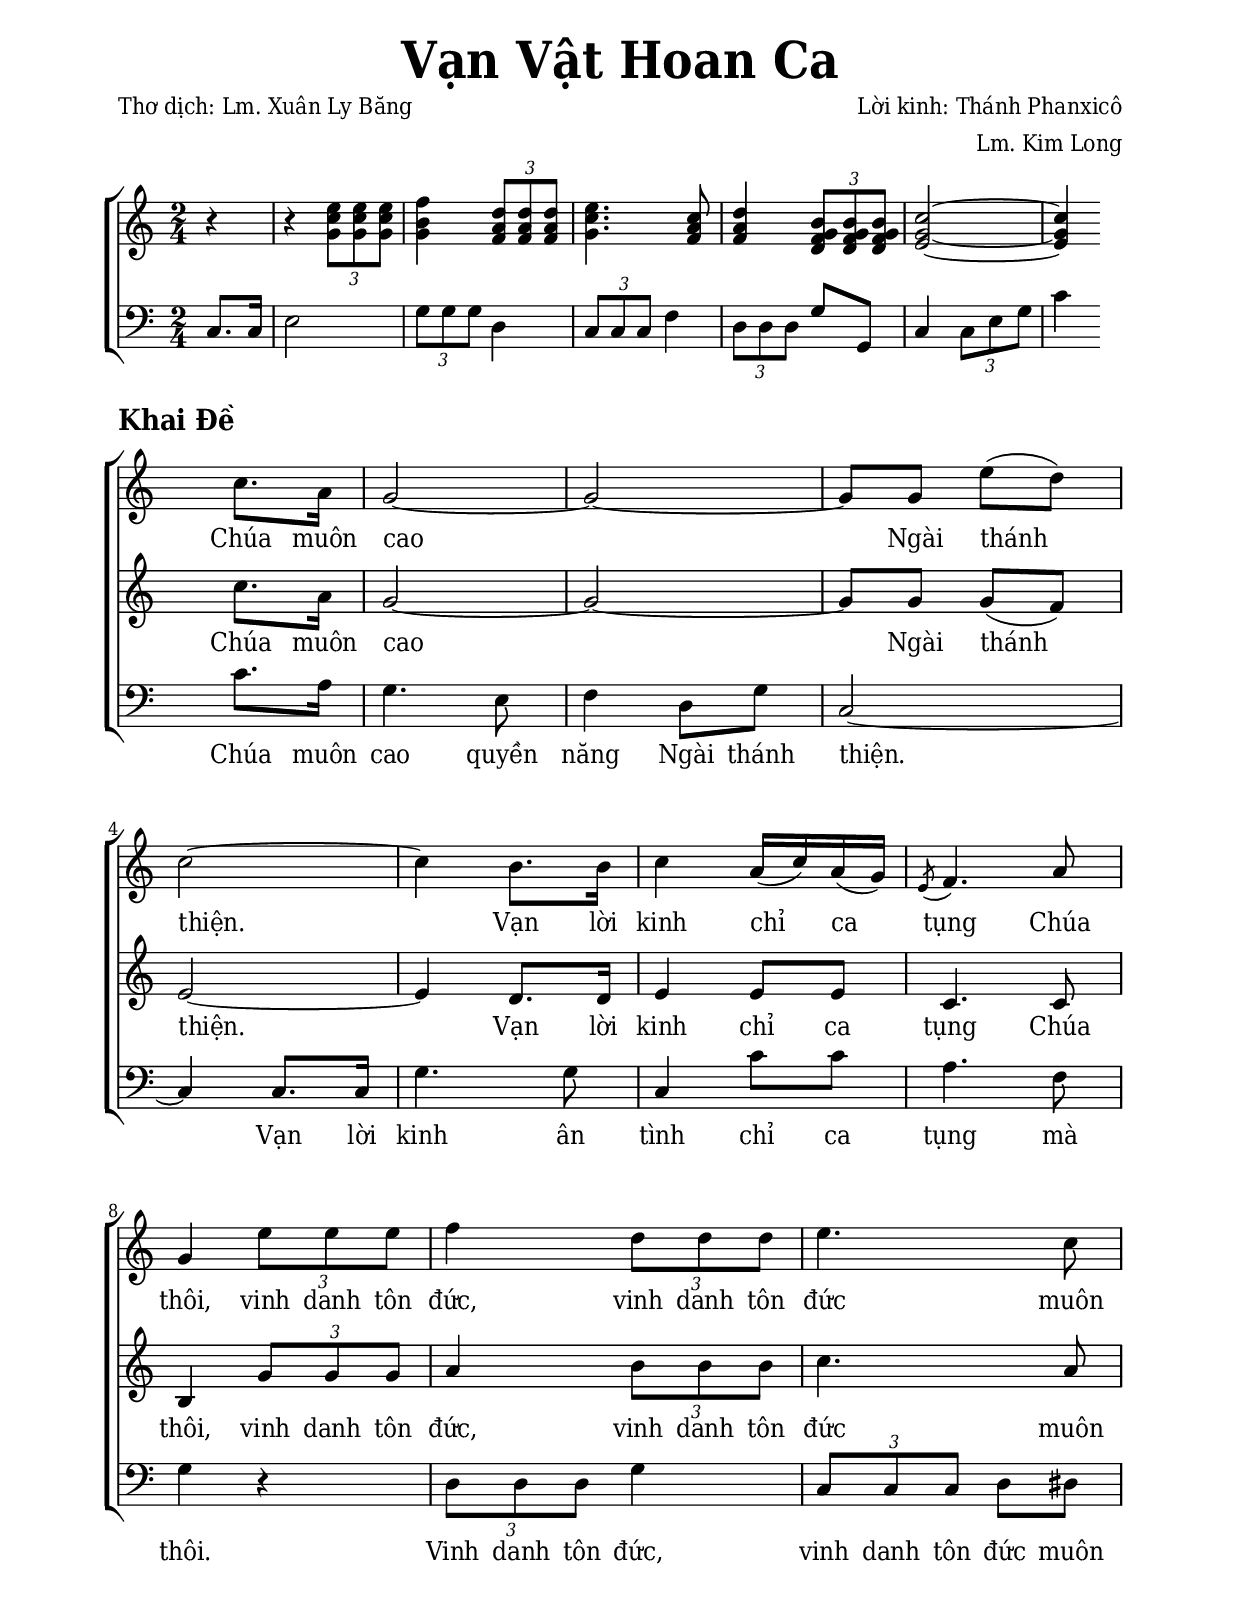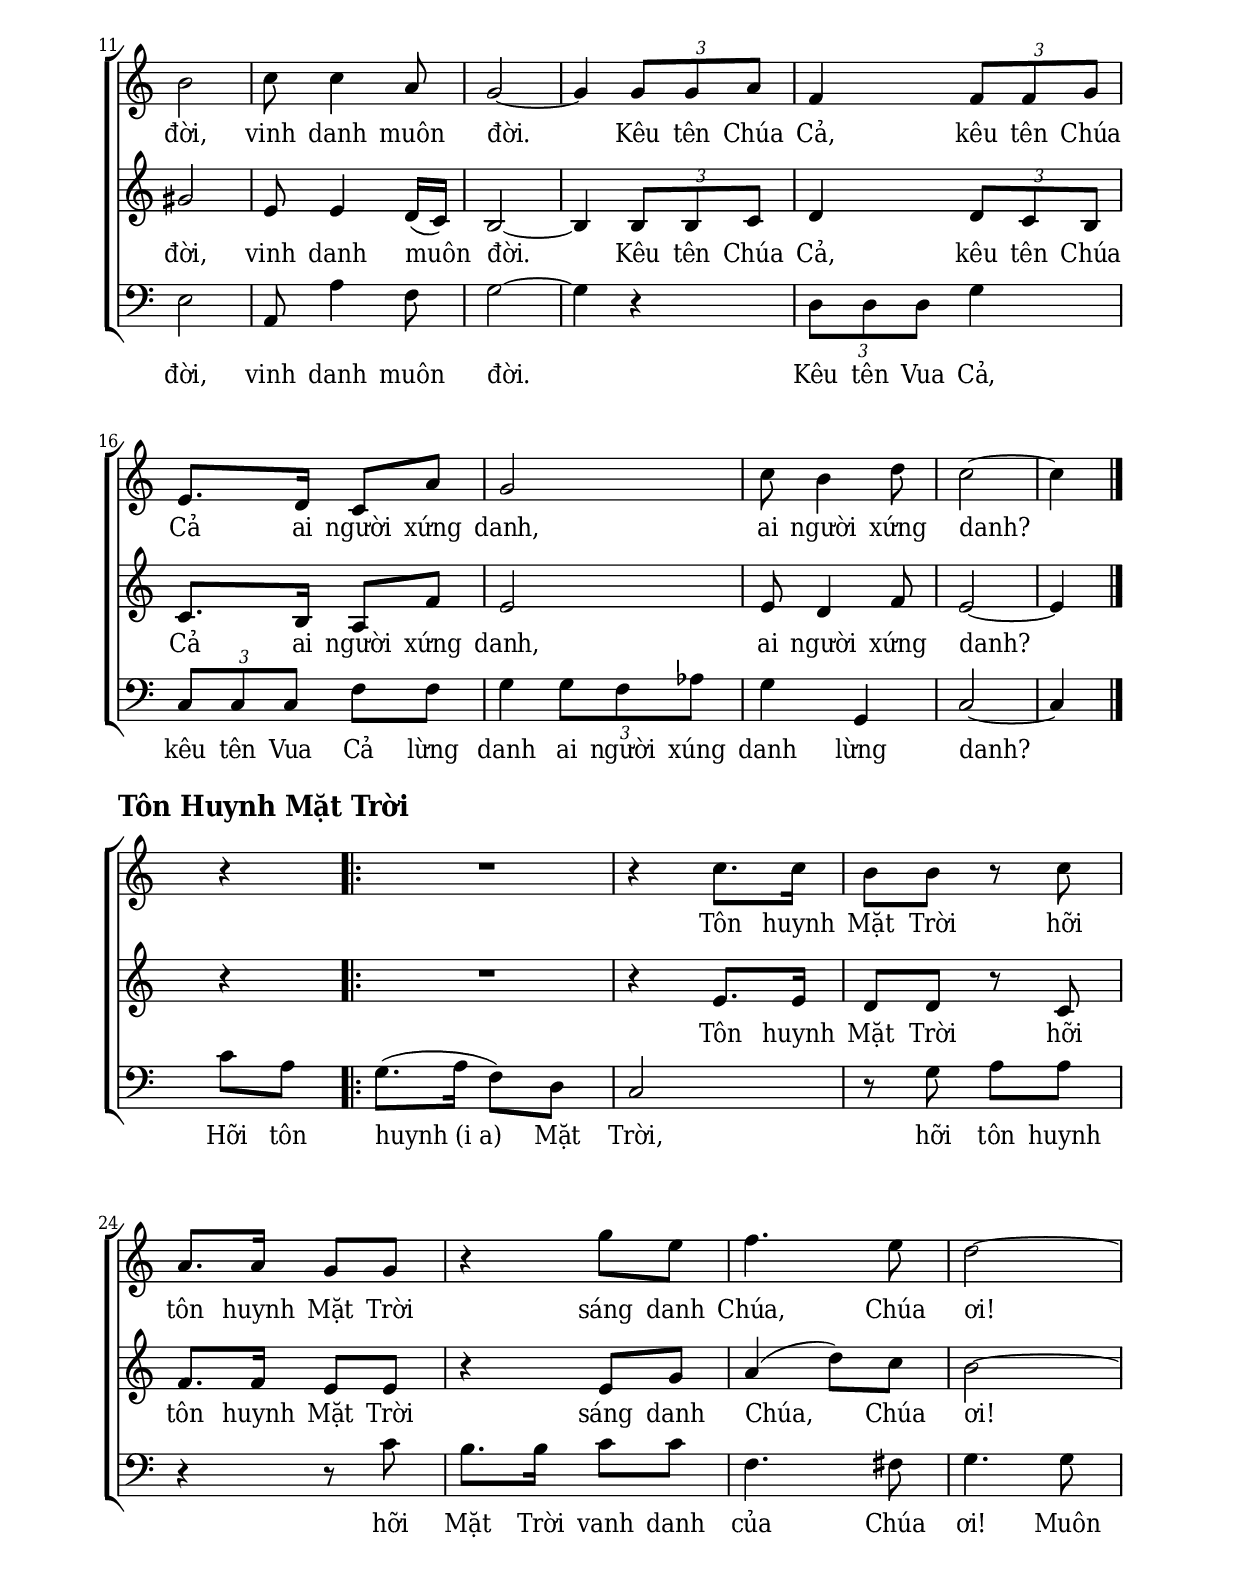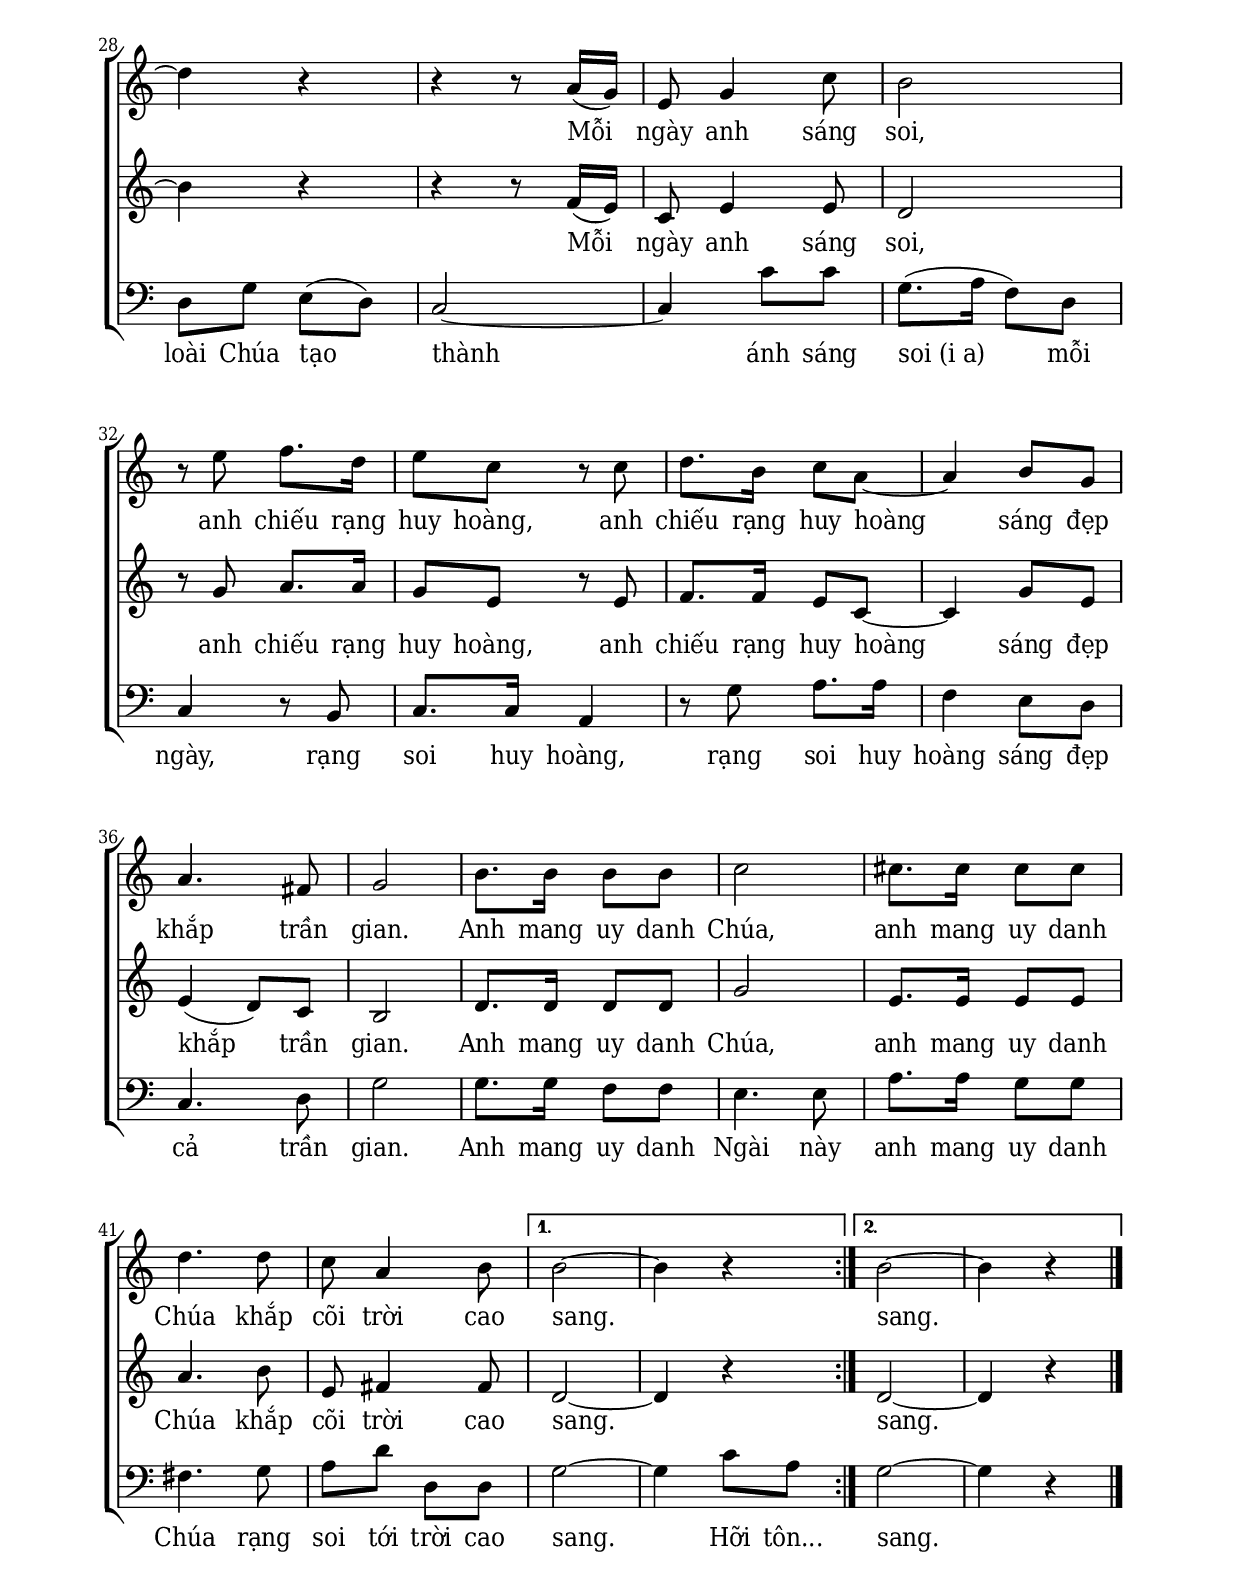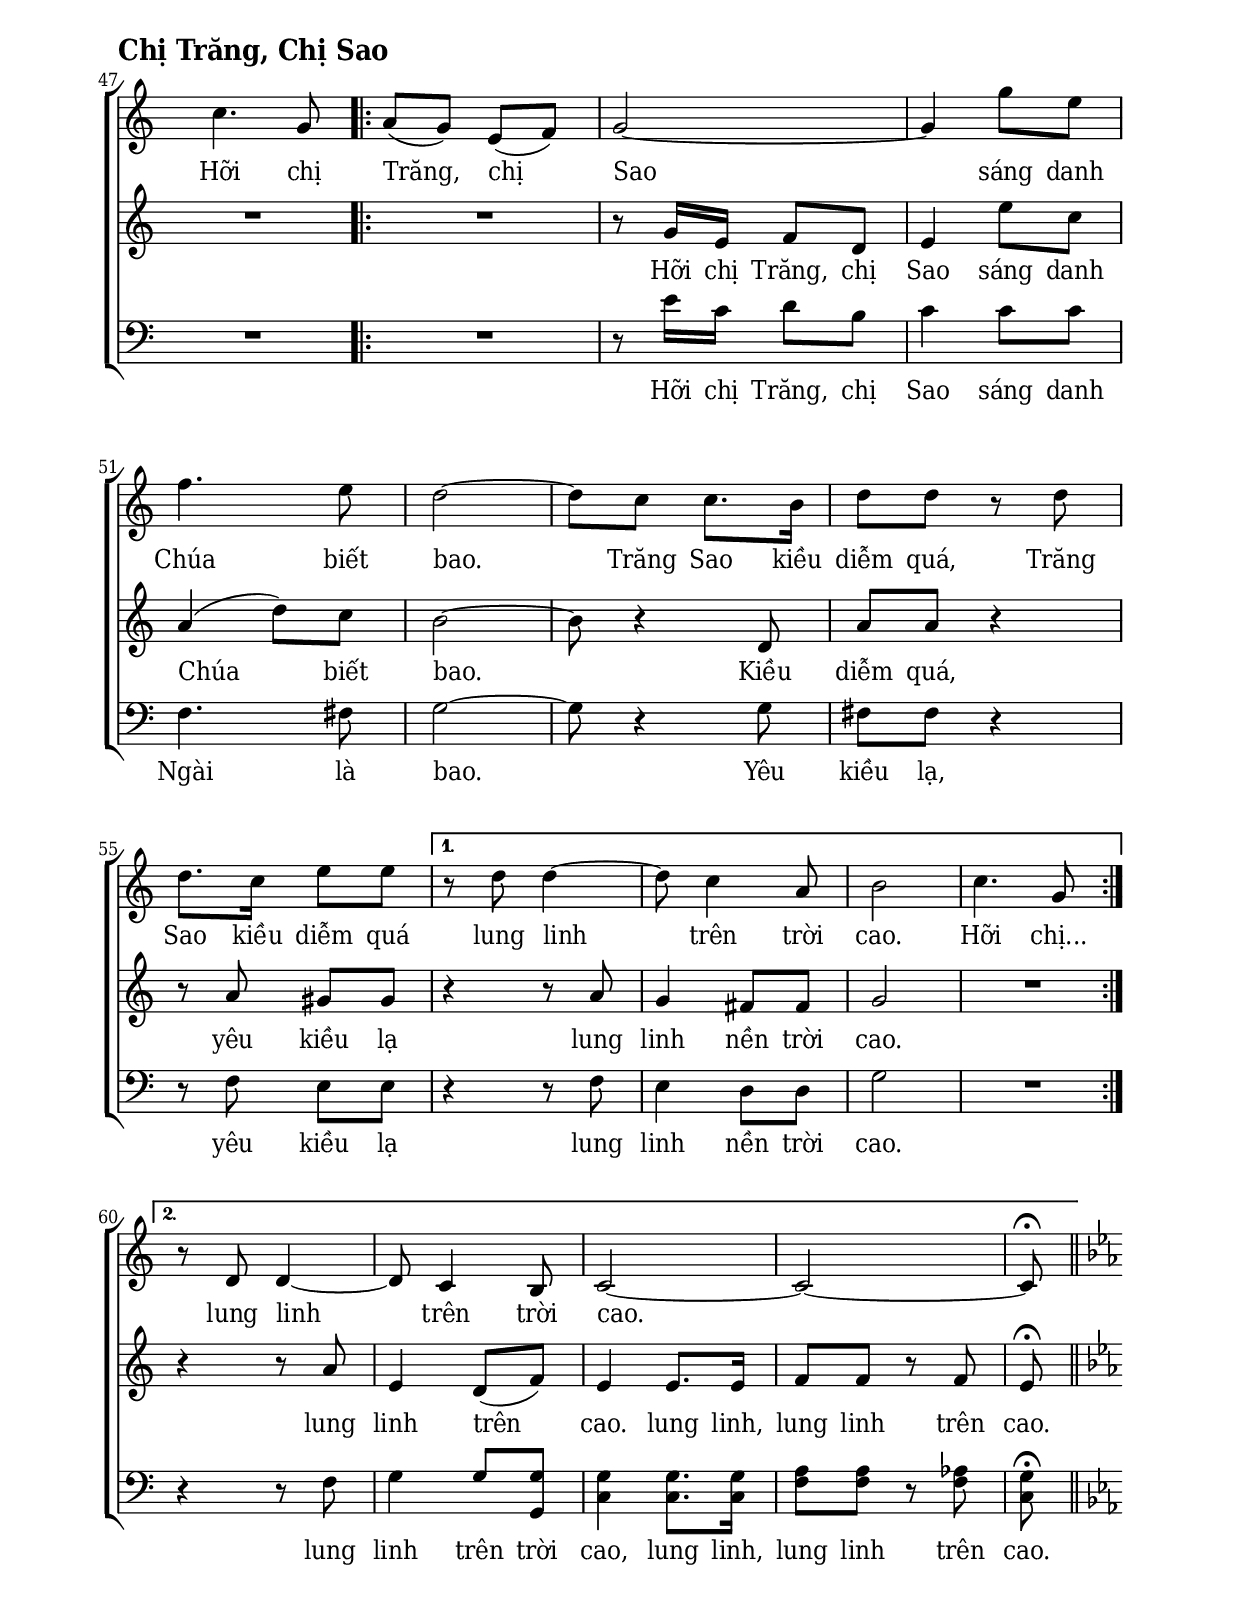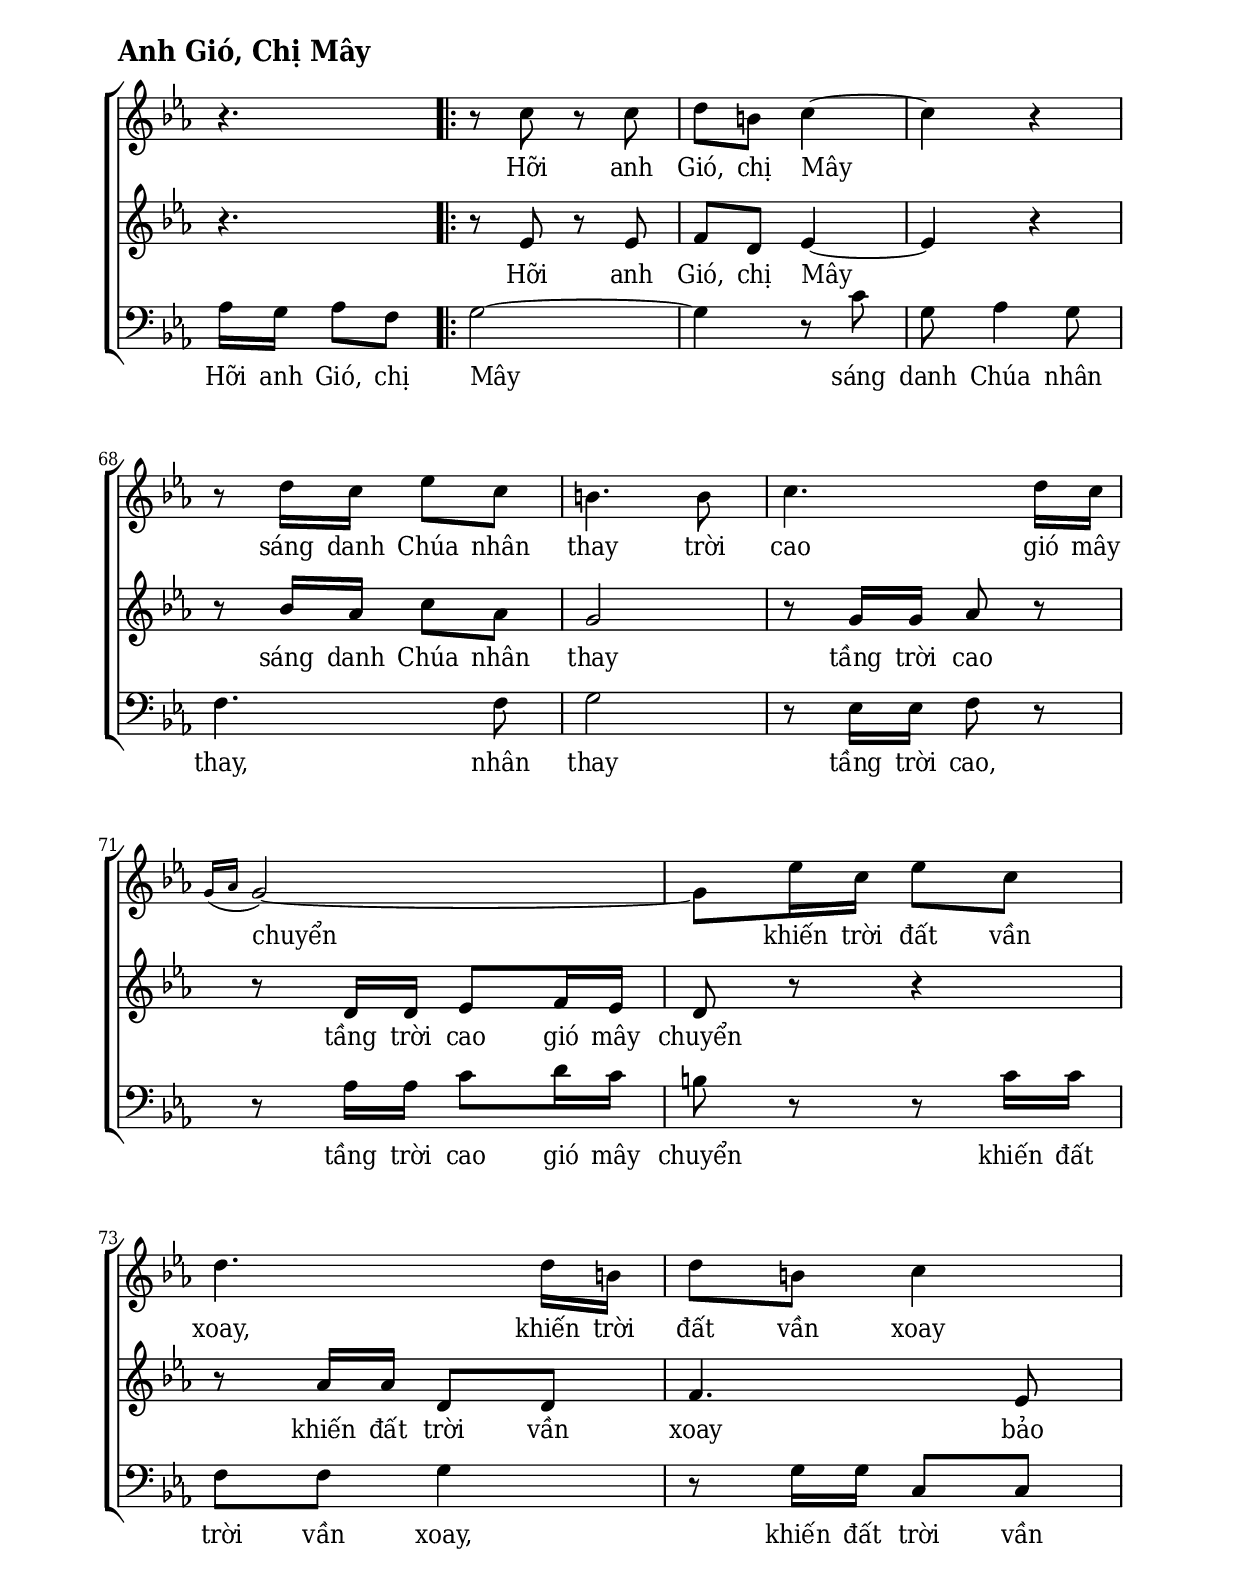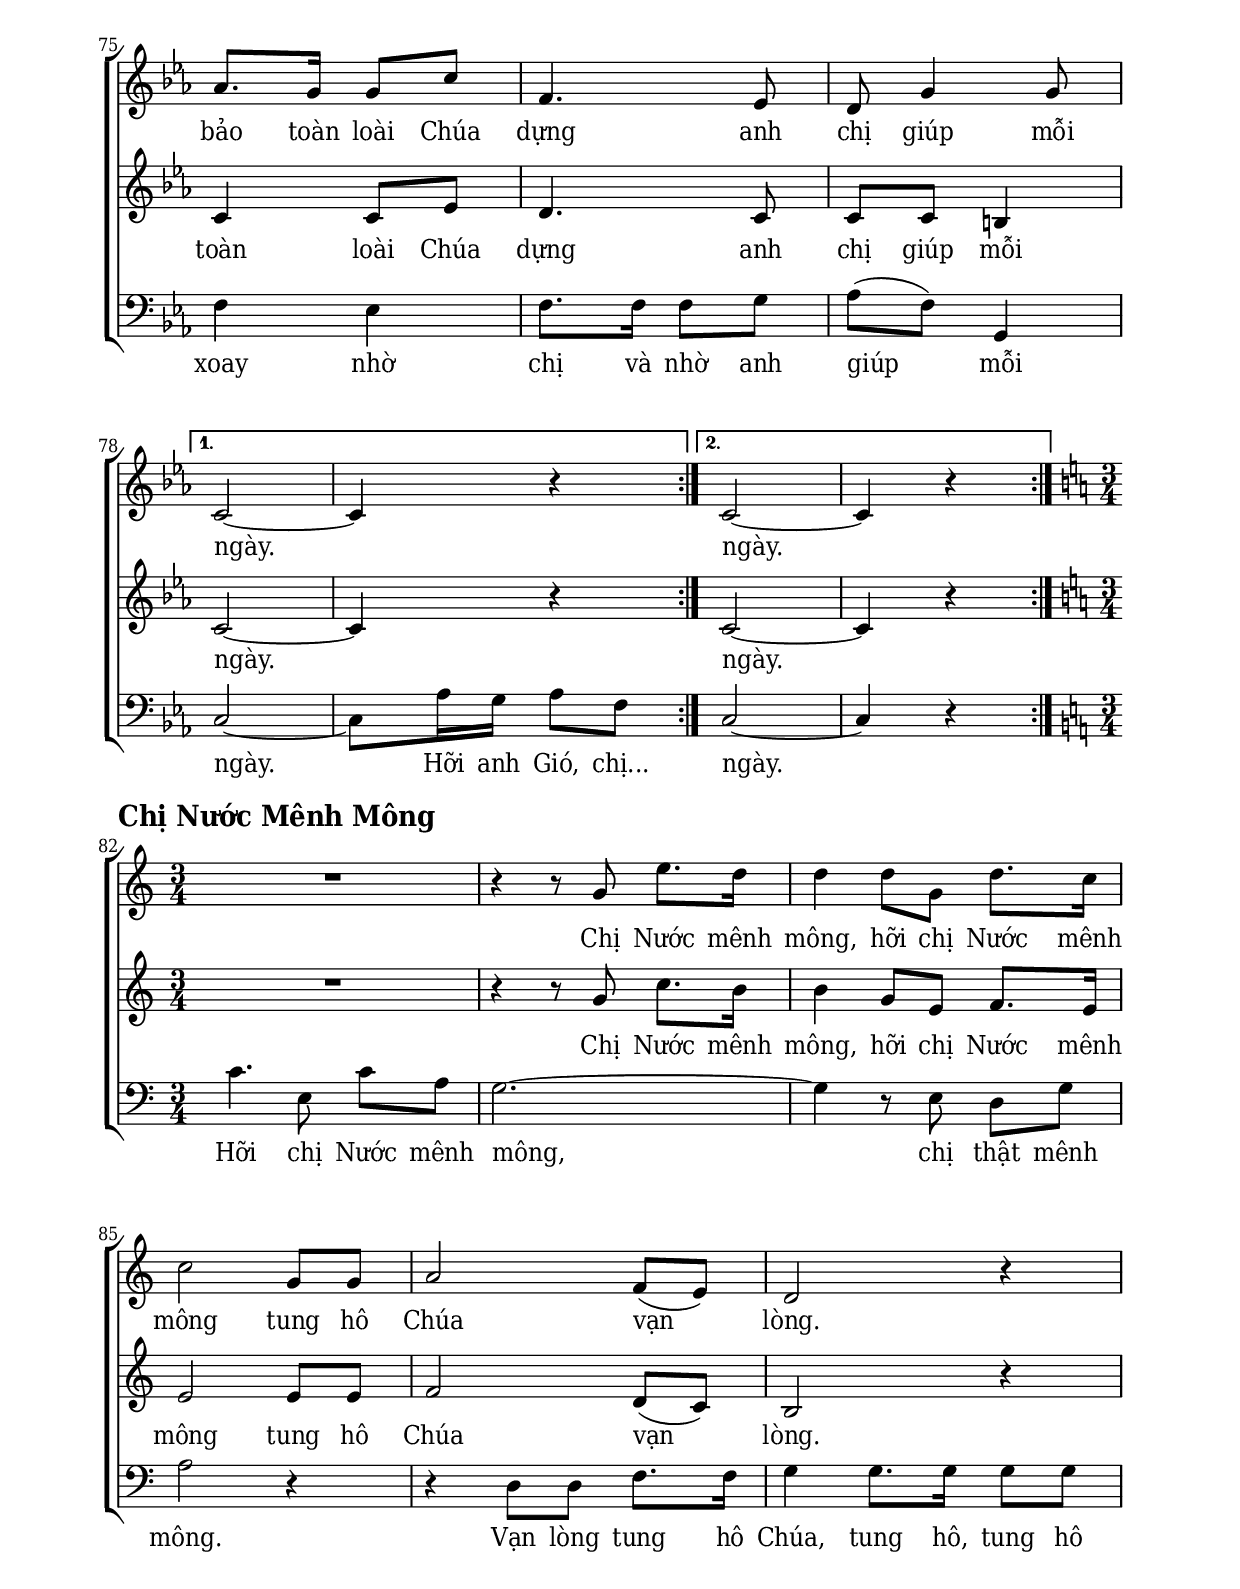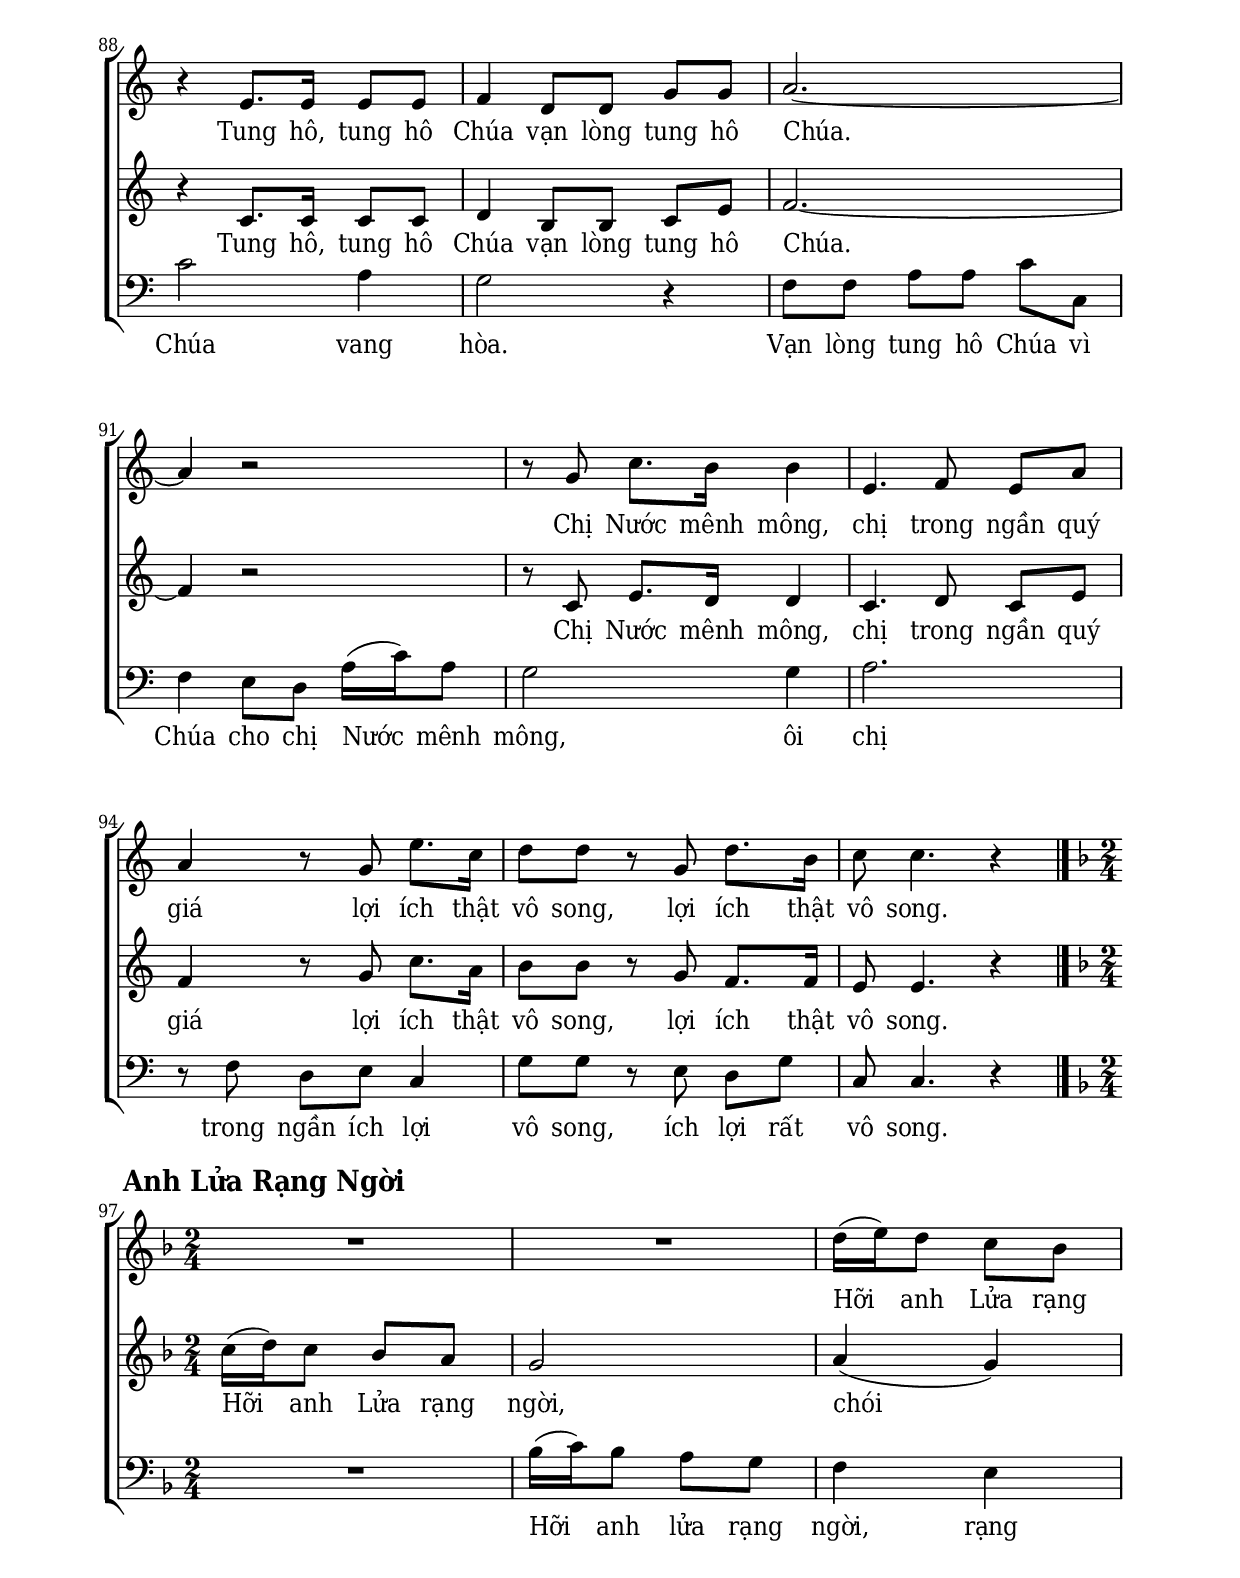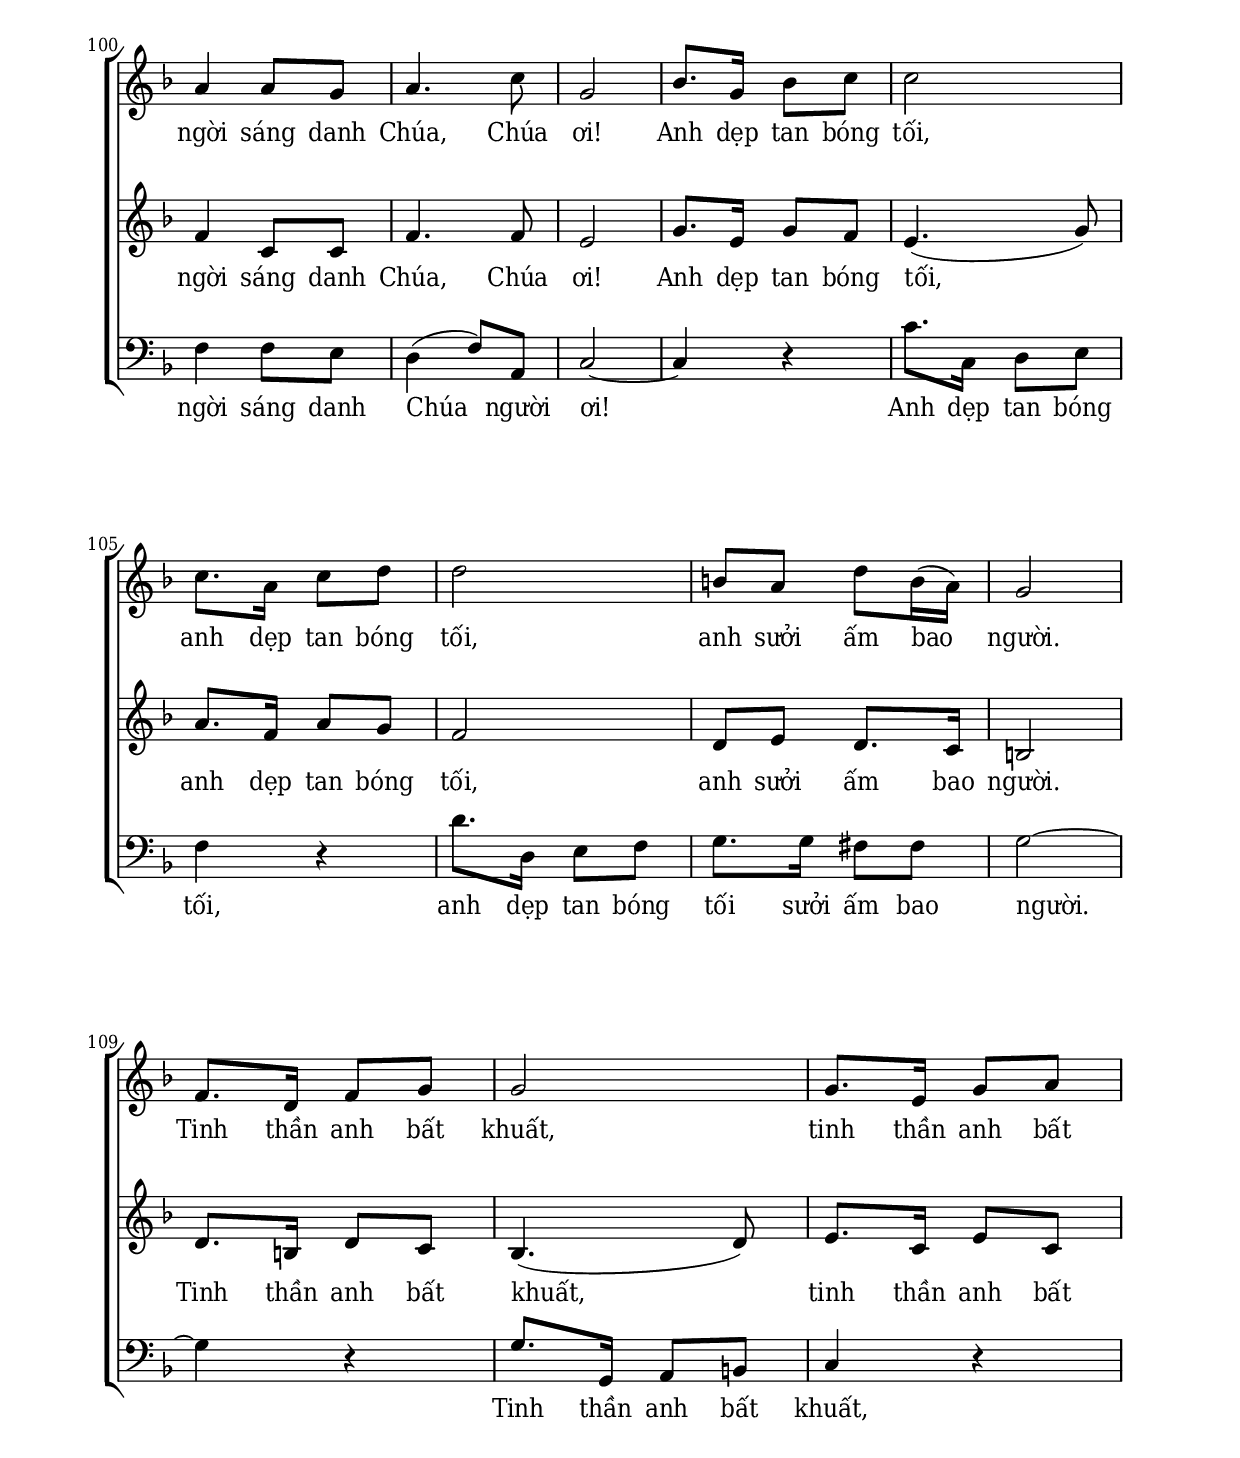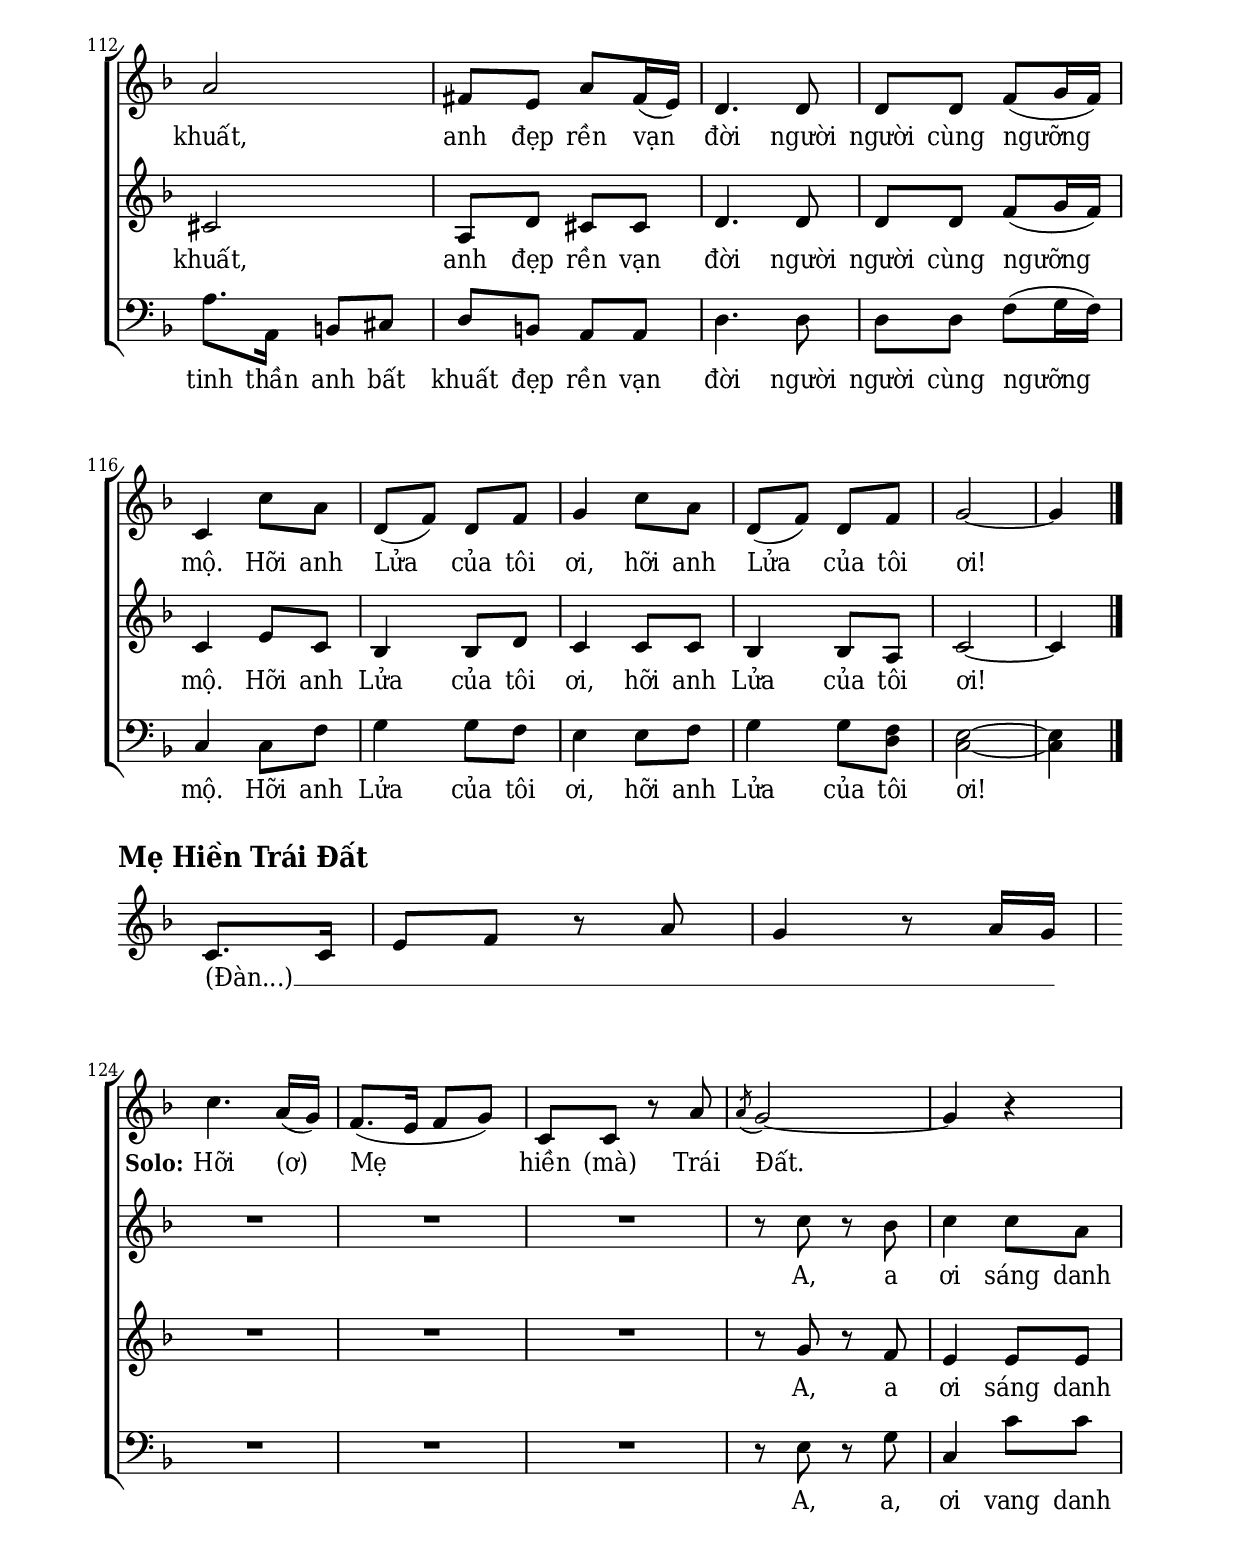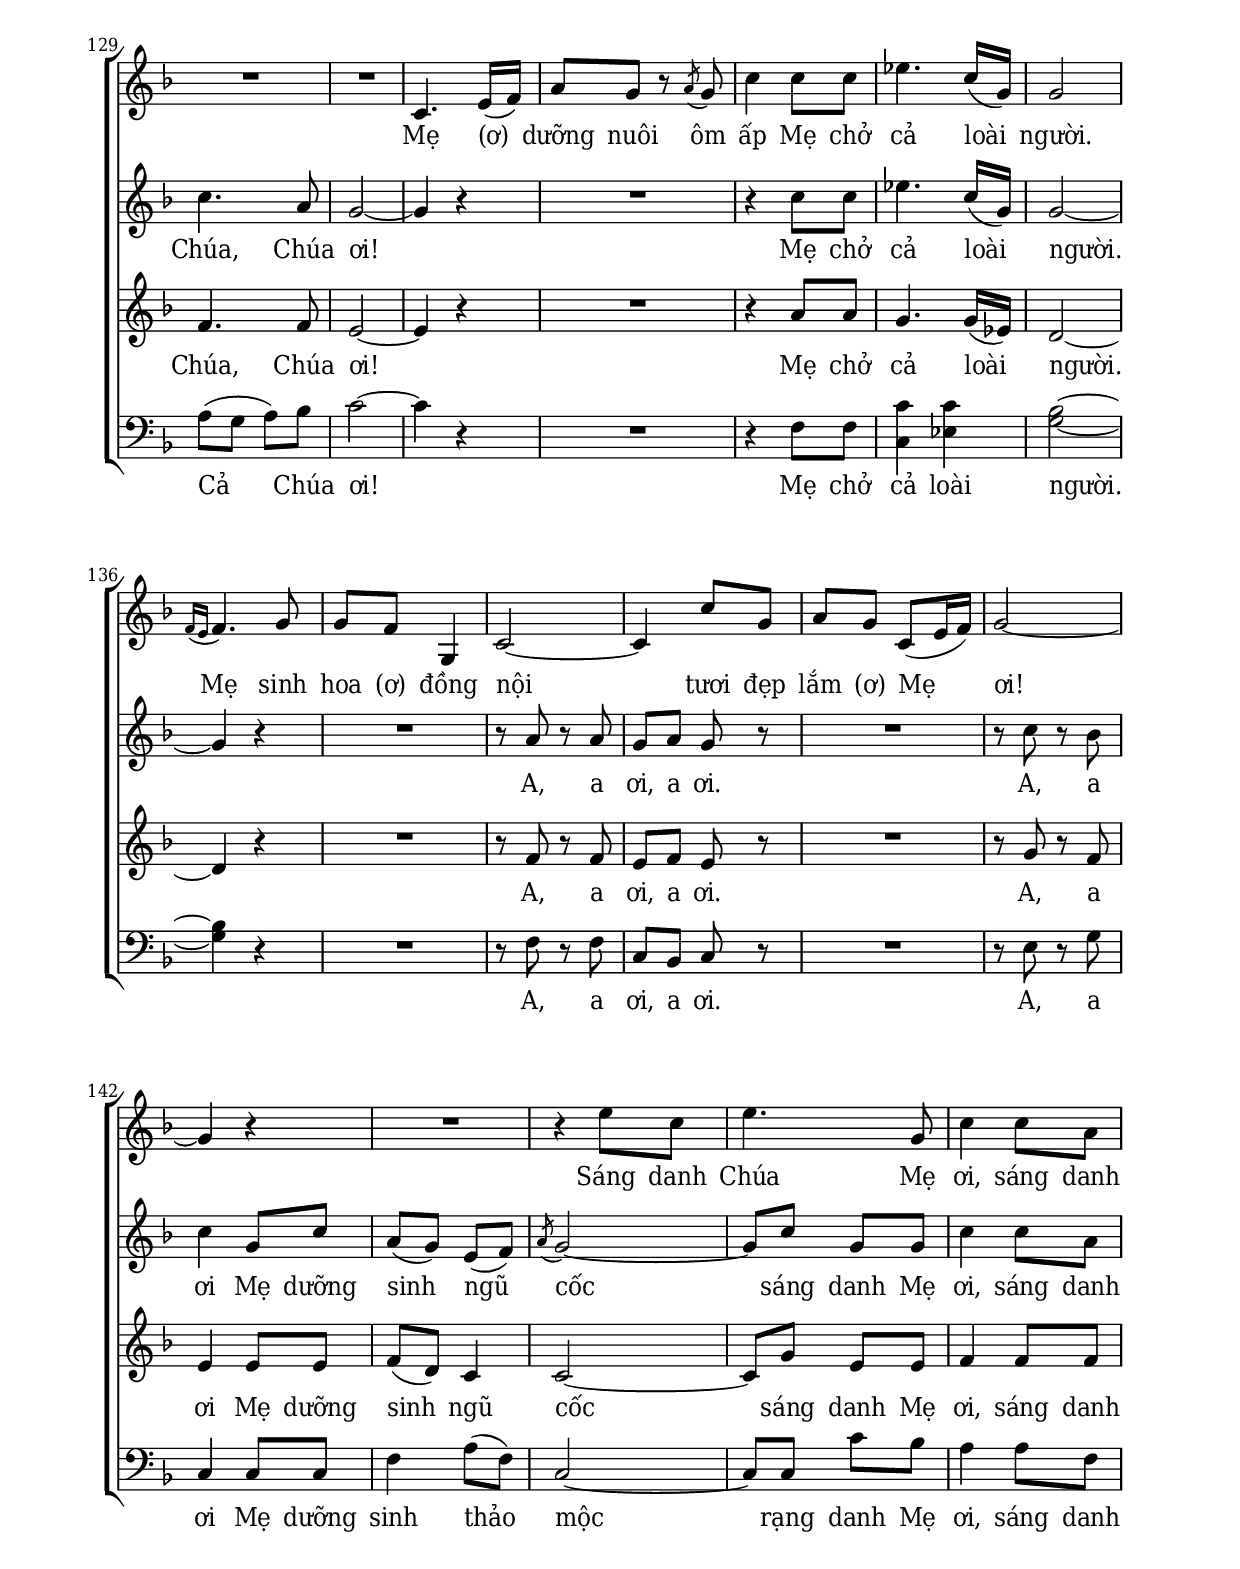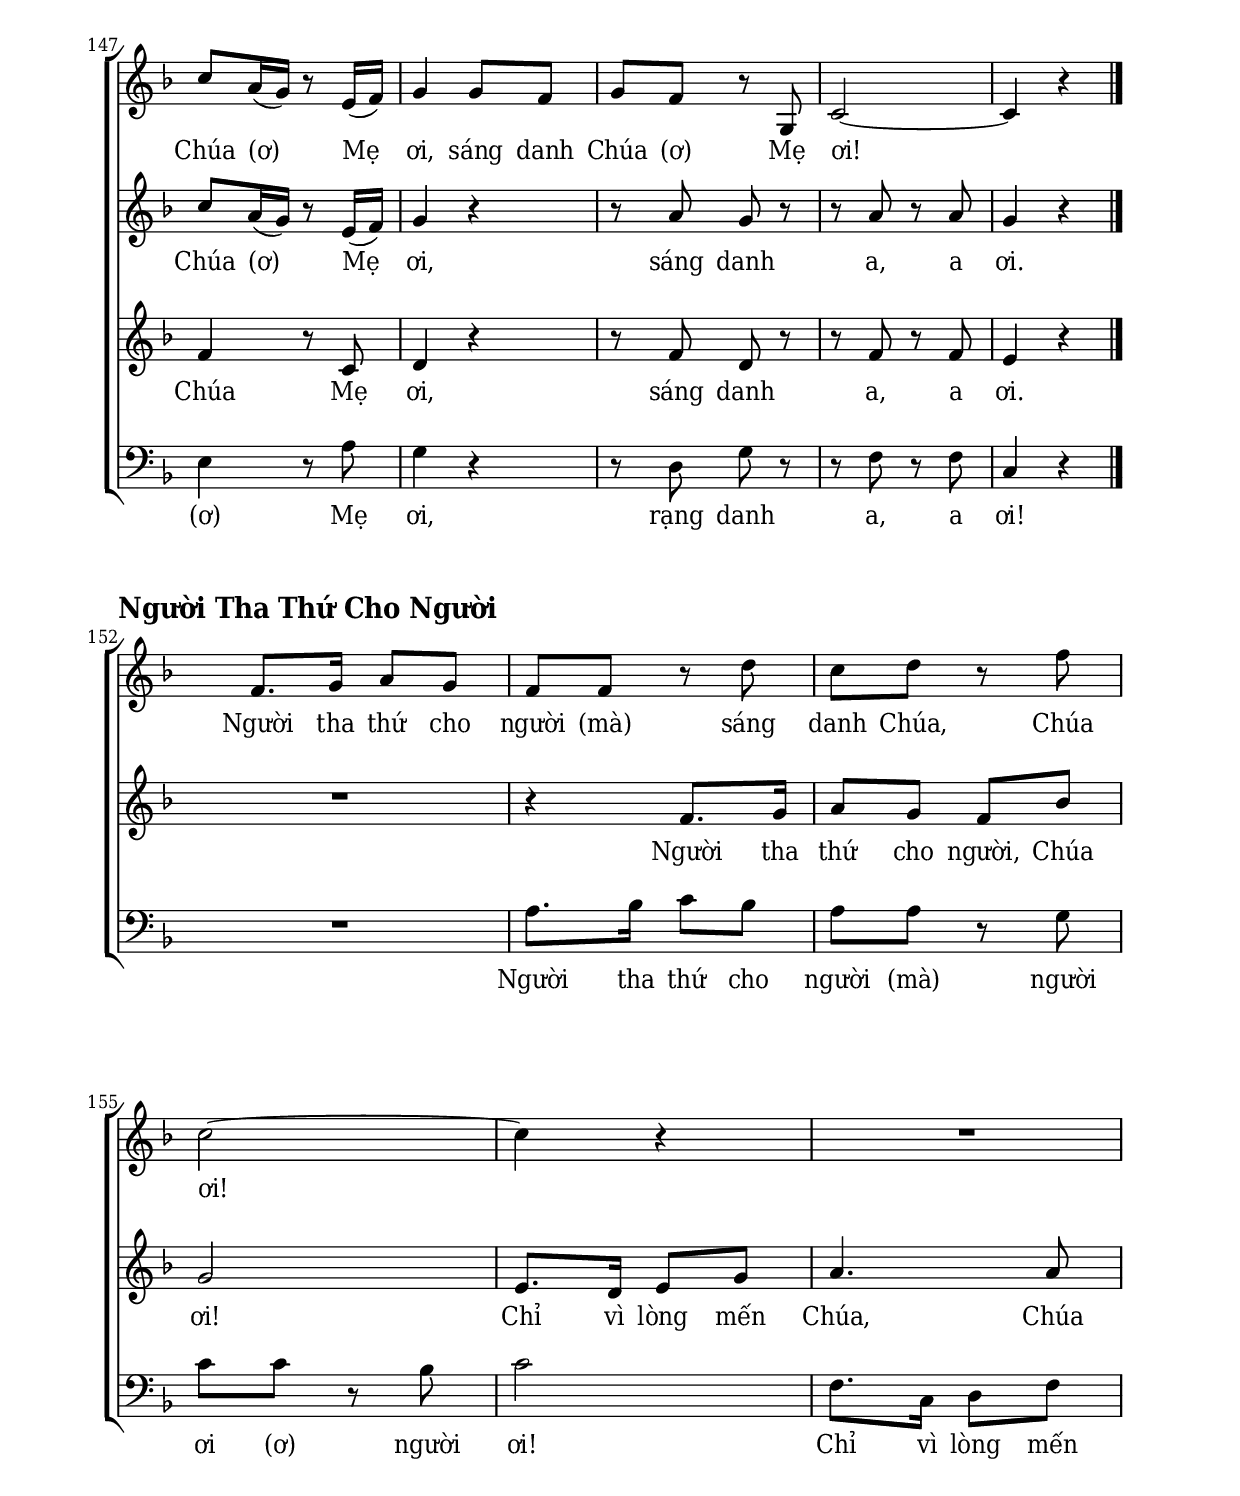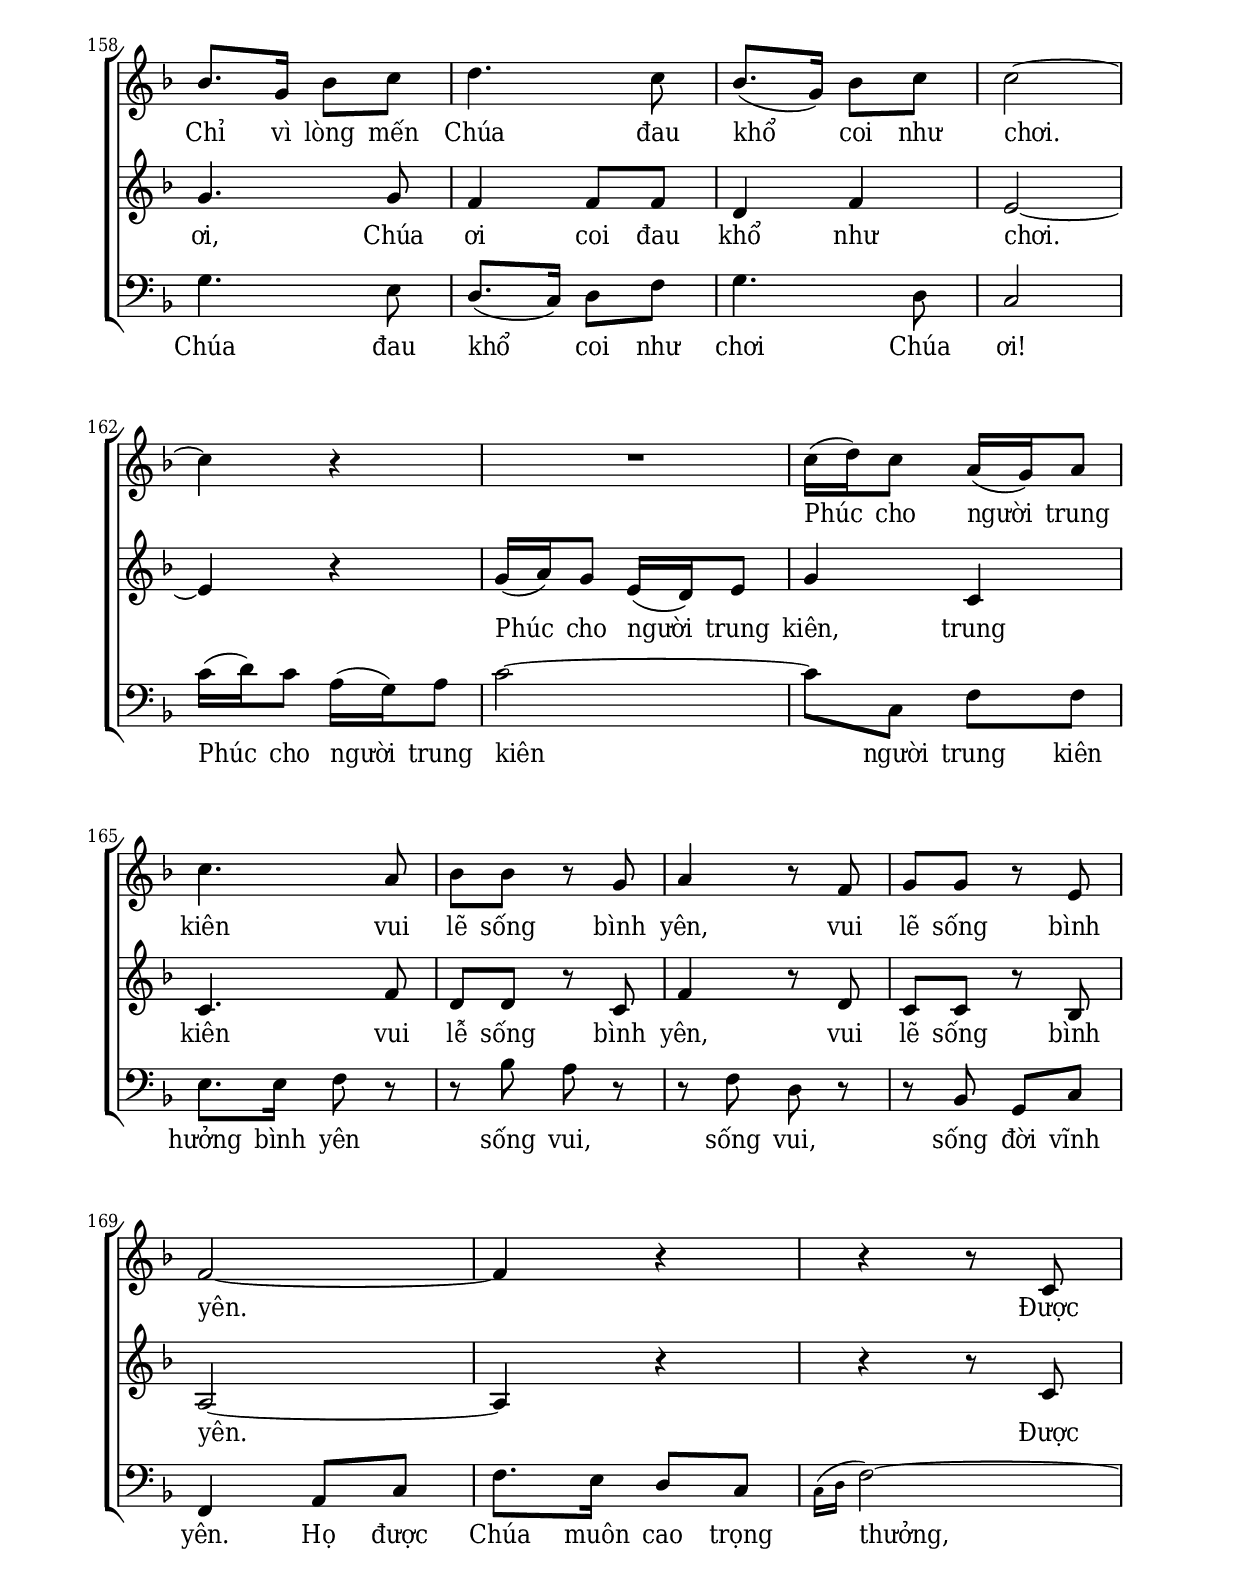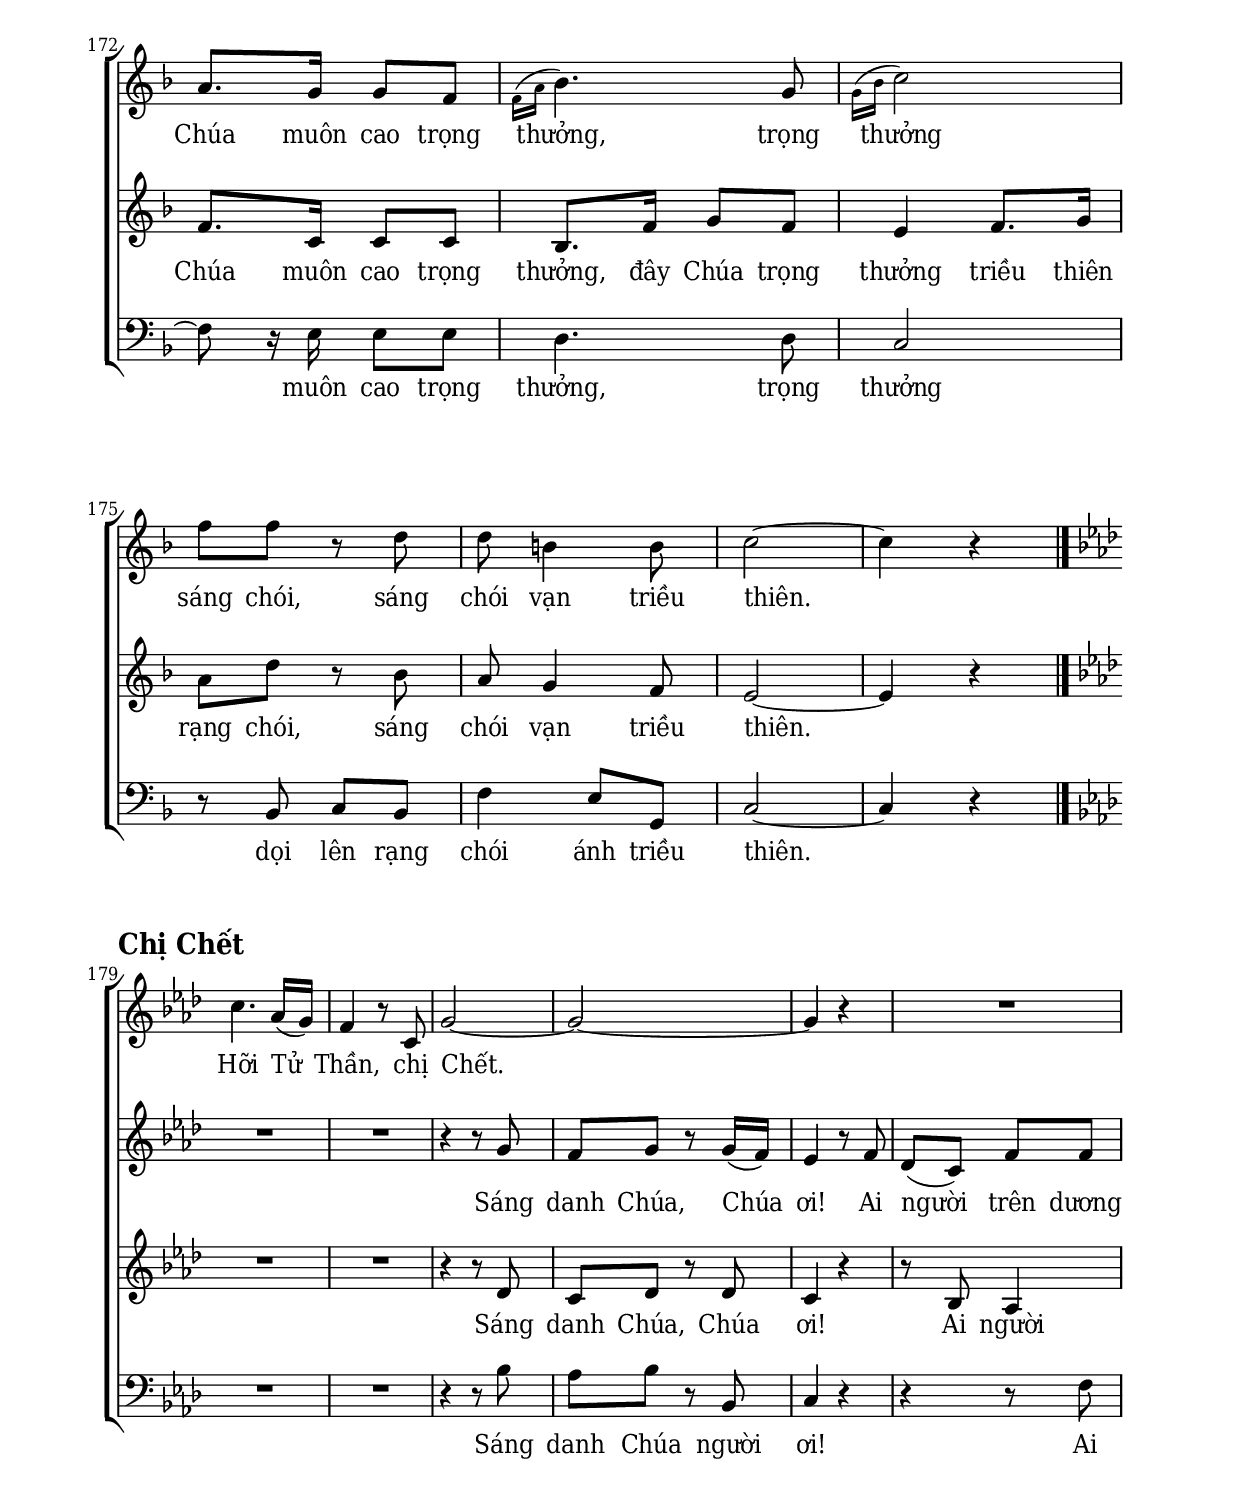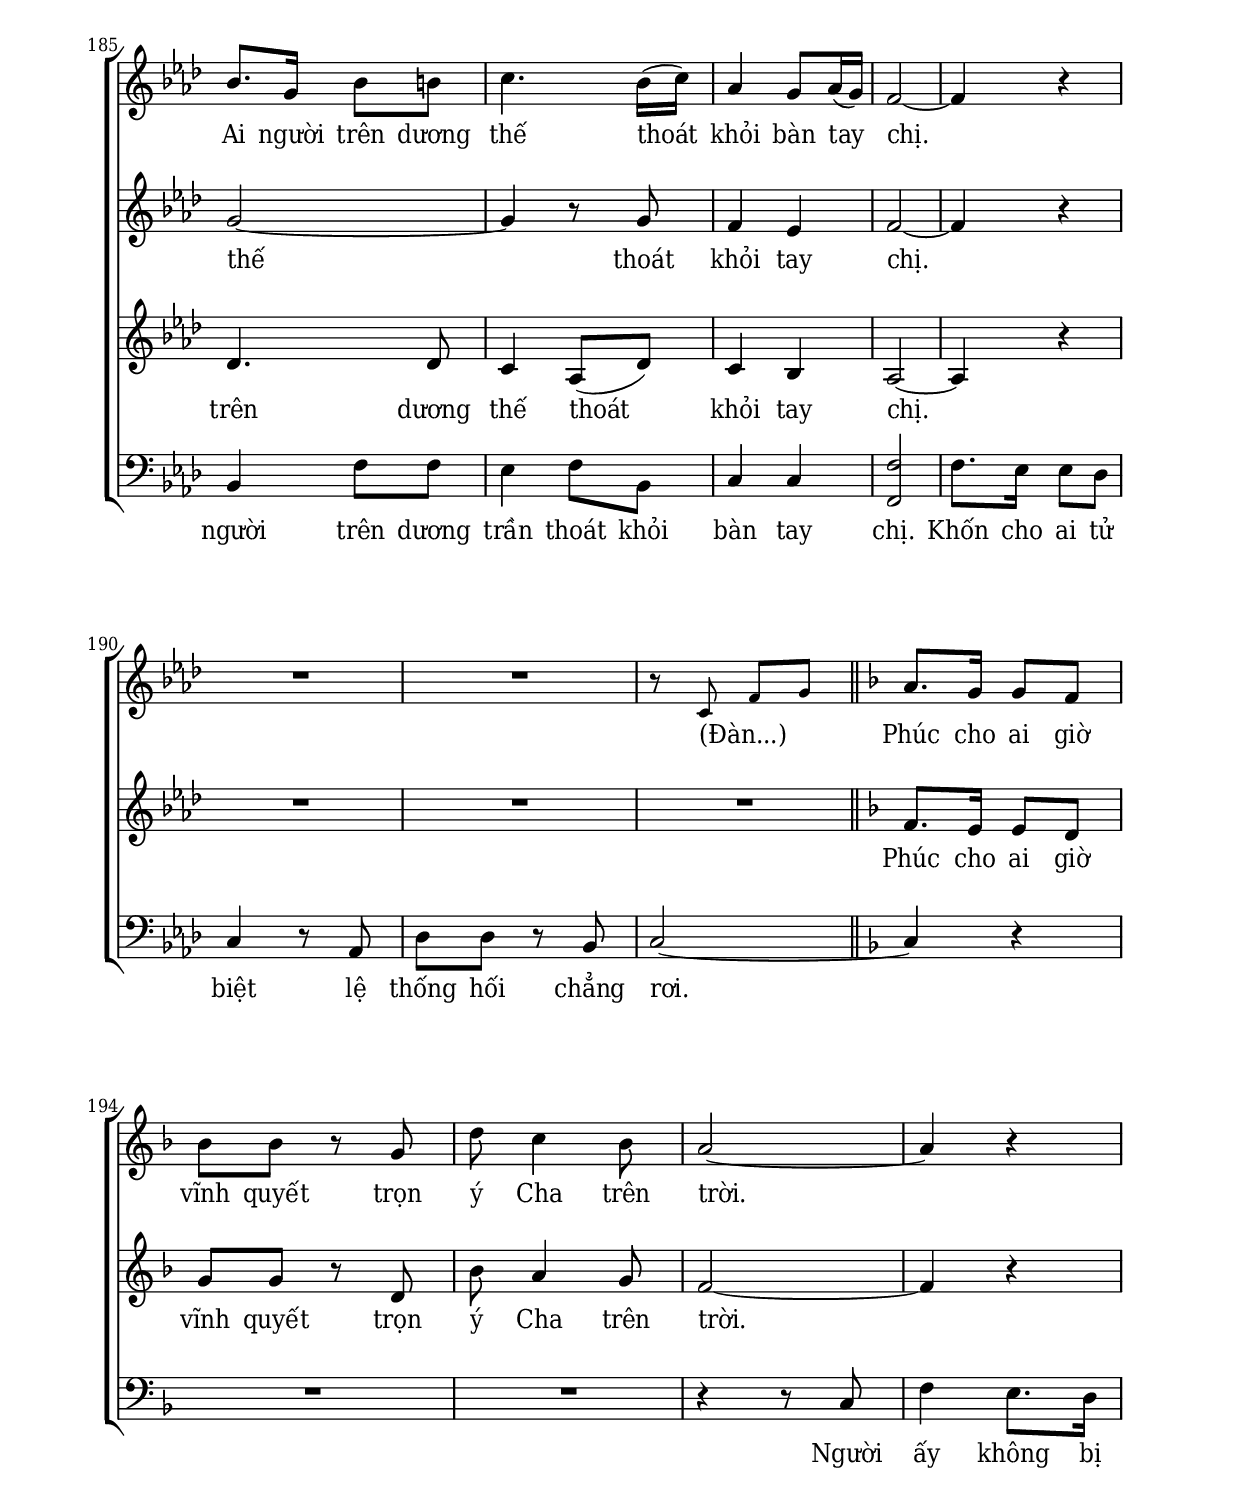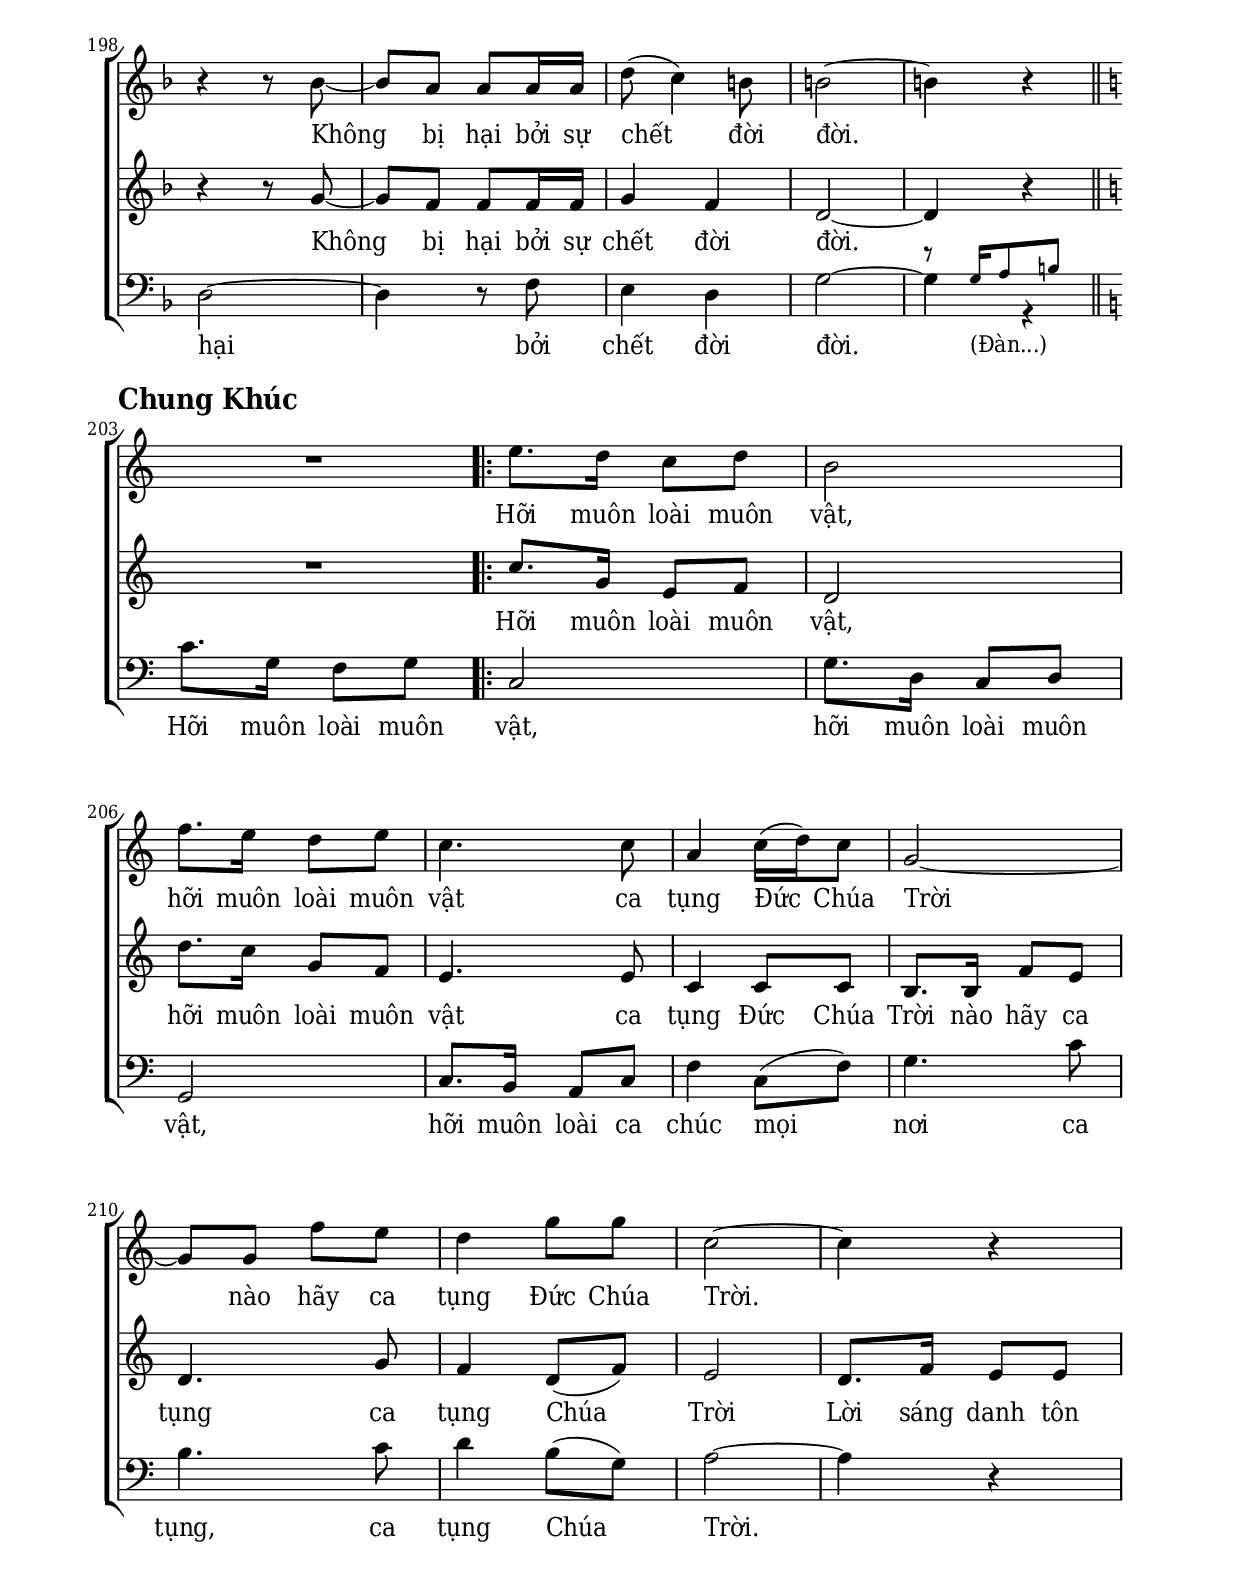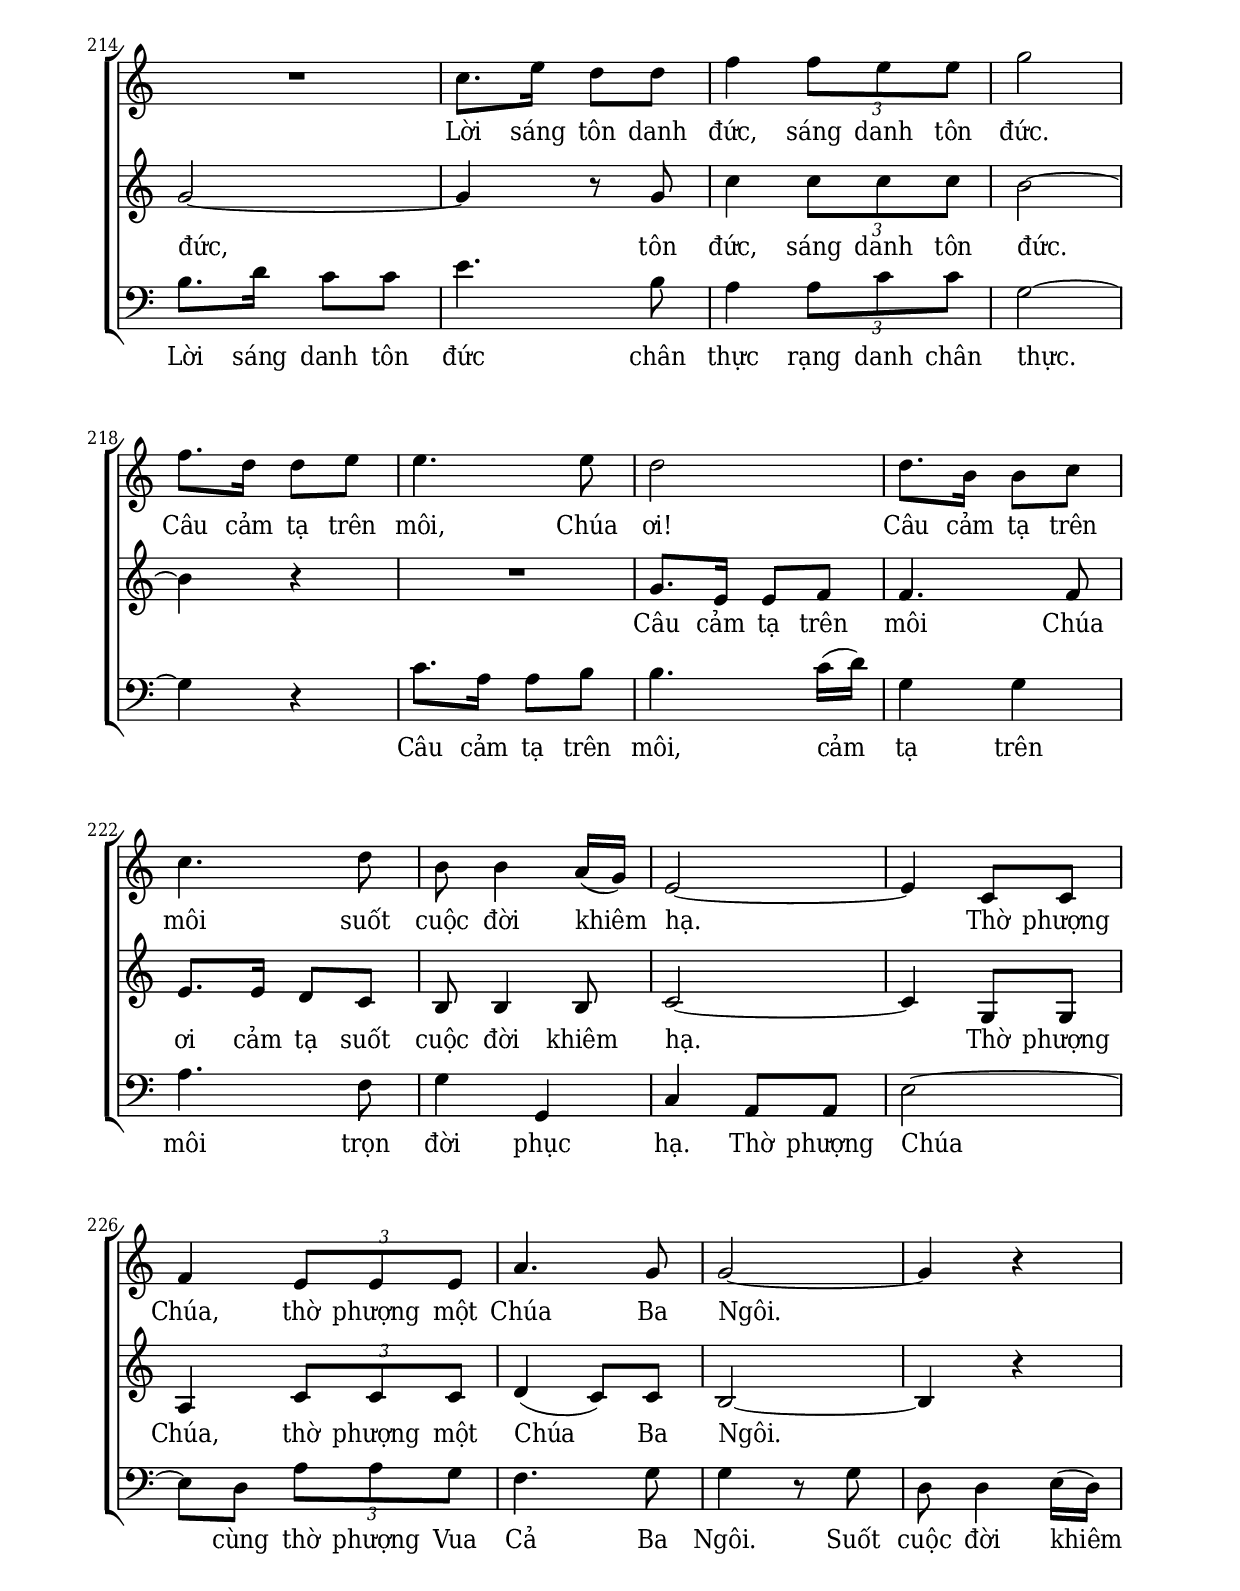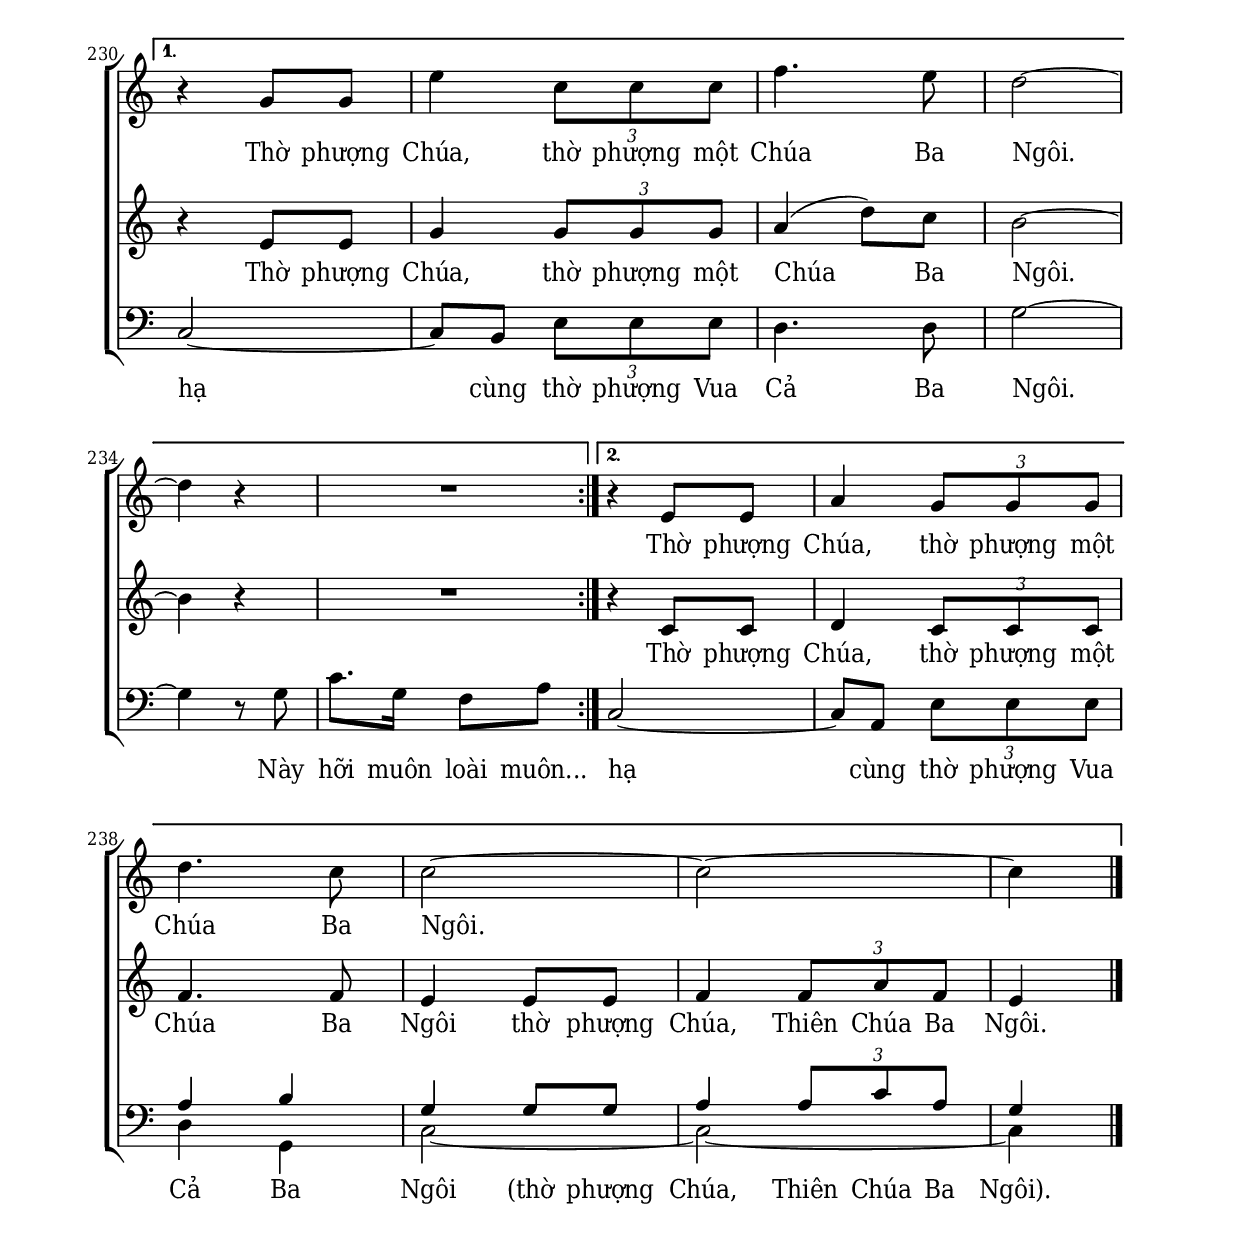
% Cài đặt chung\
\version "2.22.1"
\include "english.ly"

\header {
  title = \markup { \fontsize #3 "Vạn Vật Hoan Ca" }
  composer = "Lời kinh: Thánh Phanxicô"
  poet = "Thơ dịch: Lm. Xuân Ly Băng"
  arranger = "Lm. Kim Long"
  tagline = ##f
}

nhacIntroSop = \relative c'' {
  \key c \major \time 2/4
  \partial 4 r4 |
  r \tuplet 3/2 { <e c g>8 <e c g> <e c g> } |
  <f b, g>4 \tuplet 3/2 { <d a f>8 <d a f> <d a f> } |
  <e c g>4. <c a f>8 |
  <d a f>4 \tuplet 3/2 { <b g f d>8 <b g f d> <b g f d> } |
  <c g e>2 ~ |
  <c g e>4 \bar ""
}

nhacIntroBas = \relative c {
  \key c \major \time 2/4
  c8. c16 |
  e2 |
  \tuplet 3/2 { g8 g g } d4 |
  \tuplet 3/2 { c8 c c } f4 |
  \tuplet 3/2 { d8 d d } g8 g, |
  c4 \tuplet 3/2 { c8 e g } |
  c4
}

% Nhạc phiên khúc
nhacPhienKhucSolo = \relative c'' {
  \time 2/4
  R2*81
  r4
  \time 3/4
  R2.*15
  
  \time 2/4
  R2*27
  \key f \major
  c4. a16 (g) |
  f8. (e16 f8 g) |
  c, c r a' |
  \slashedGrace { a8 ( } g2 ~) |
  g4 r |
  R2*2
  c,4. e16 (f) |
  a8 g r \slashedGrace { a8 ( } g) |
  c4 c8 c |
  ef4. c16 (g) |
  g2 |
  \slashedGrace { f16 (e } f4.) g8 |
  g f g,4 |
  c2 ~ |
  c4 c'8 g |
  a g c, (e16 f) |
  g2 ~ |
  g4 r |
  R2
  r4 e'8 c |
  e4. g,8 |
  c4 c8 a |
  c a16 (g) r8 e16 (f) |
  g4 g8 f |
  g f r g, |
  c2 ~ |
  c4 r
  
  R2*27
  \key af \major
  <>^\markup {
    \raise #3 \halign #0.8
    \fontsize #2 \bold "Chị Chết"
  }
  c'4. af16 (g) |
  f4 r8 c |
  g'2 ~ |
  g ~ |
  g4 r |
  R2
  bf8. g16 bf8 b! |
  c4. bf16 (c) |
  af4 g8 af16 (g) |
  f2 ~ |
  f4 r |
  
}

nhacPhienKhucSop = \relative c'' {
  \set Staff.printKeyCancellation = ##f
  \key c \major \time 2/4
  \once \hide Staff.TimeSignature
  \set Timing.beamExceptions = #'()
  \set Timing.baseMoment = #(ly:make-moment 1/4)
  \set Timing.beatStructure = #'(1 1)
  \partial 4
  <>^\markup {
    \raise #3 \halign #1 \fontsize #2 \bold "Khai Đề"
  }
  c8. a16 |
  g2 ~ |
  g ~ |
  g8 g e' (d) |
  c2 ~ |
  c4 b8. b16 |
  c4 a16 (c) a (g) |
  \slashedGrace { e8 ( } f4.) a8 |
  g4 \tuplet 3/2 { e'8 e e } |
  f4 \tuplet 3/2 { d8 d d } |
  e4. c8 |
  b2 |
  c8 c4 a8 |
  g2 ~ |
  g4 \tuplet 3/2 { g8 g a } |
  f4 \tuplet 3/2 { f8 f g } |
  e8. d16 c8 a' |
  g2 |
  c8 b4 d8 |
  c2 ~ |
  c4 \bar "|." \break
  
  \partial 4
  <>^\markup {
    \raise #3 \halign #-0.3
    \fontsize #2 \bold "Tôn Huynh Mặt Trời"
  }
  r4
  \repeat volta 2
  {
    R2
    r4 c8. c16 |
    b8 b r c |
    a8. a16 g8 g |
    r4 g'8 e |
    f4. e8 |
    d2 ~ |
    d4 r |
    r r8 a16 (g) |
    e8 g4 c8 |
    b2 |
    r8 e f8. d16 |
    e8 c r c |
    d8. b16 c8 a ~ |
    a4 b8 g |
    a4. fs8 |
    g2 |
    b8. b16 b8 b |
    c2 |
    cs8. cs16 cs8 cs |
    d4. d8 |
    c8 a4 b8
  }
  \alternative
  {
    {
      b2 ~ |
      b4 r
    }
    {
      b2 ~ |
      b4 r \bar "|."
    }
  }
  \break
  
  <>^\markup {
    \raise #3 \halign #-0.3
    \fontsize #2 \bold "Chị Trăng, Chị Sao"
  }
  c4. g8 |
  \repeat volta 2
  {
    a (g) e (f) |
    g2 ~ |
    g4 g'8 e |
    f4. e8 |
    d2 ~ |
    d8 c c8. b16 |
    d8 d r d |
    d8. c16 e8 e |
  }
  \alternative
  {
    {
      r d d4 ~ |
      d8 c4 a8 |
      b2 |
      c4. g8
    }
    {
      r8 d d4 ~ |
      d8 c4 b8 |
      c2 ~ |
      c ~ |
      c8 \fermata \bar "||" \break
    }
  }
  
  
  \key ef \major
  <>^\markup {
    \raise #3 \halign #-0.2
    \fontsize #2 \bold "Anh Gió, Chị Mây"
  }
  r4. |
  \repeat volta 2
  {
    r8 c' r c |
    d b! c4 ~ |
    c r |
    r8 d16 c ef8 c |
    b!4. b8 |
    c4. d16 c |
    \slashedGrace { g16 (af } g2 ~) |
    g8
    %\once \override NoteColumn.X-offset =  <>
    ef'16 c ef8 c |
    d4. d16 b! |
    d8 b! c4 |
    af8. g16 g8 c |
    f,4. ef8 |
    d g4 g8
  }
  \alternative
  {
    {
      c,2 ~ |
      c4 r
    }
    {
      c2 ~ |
      c4 r \bar ":|."
    }
  }
  \break
  
  \set Staff.printKeyCancellation = ##f
  \key c \major \time 3/4
  \set Timing.beamExceptions = #'()
  \set Timing.baseMoment = #(ly:make-moment 1/4)
  \set Timing.beatStructure = #'(1 1 1)
  <>^\markup {
    \raise #3 \halign #-0.3
    \fontsize #2 \bold "Chị Nước Mênh Mông"
  }
  R2. |
  r4 r8 g' e'8. d16 |
  d4 d8 g, d'8. c16 |
  c2 g8 g |
  a2 f8 (e) |
  d2 r4 |
  r e8. e16 e8 e |
  f4 d8 d g g |
  a2. ~ |
  a4 r2 |
  r8 g c8. b16 b4 |
  e,4. f8 e a |
  a4 r8 g e'8. c16 |
  d8 d r g, d'8. b16 |
  c8 c4. r4 \bar "|." \break
  
  \key f \major \time 2/4
  \set Timing.beatStructure = #'(1 1)
  <>^\markup {
    \raise #3 \halign #-0.3
    \fontsize #2 \bold "Anh Lửa Rạng Ngời"
  }
  R2*2
  d16 (e) d8 c bf |
  a4 a8 g |
  a4. c8 |
  g2 |
  bf8. g16 bf8 c |
  c2 |
  c8. a16 c8 d |
  d2 |
  b!8 a d b16 (a) |
  g2 |
  f8. d16 f8 g |
  g2 |
  g8. e16 g8 a |
  a2 |
  fs8 e a fs16 (e) |
  d4. d8 |
  d d f (g16 f) |
  c4 c'8 a |
  d, (f) d f |
  g4 c8 a |
  d, (f) d f |
  g2 ~ |
  g4 \bar "|." \break
  
  <>^\markup {
    \raise #3 \halign #-0.3
    \fontsize #2 \bold "Mẹ Hiền Trái Đất"
  }
  % đàn
  c,8. c16 |
  e8 f r a |
  g4 r8 a16 g | \break
  
  R2*3
  r8 c r bf |
  c4 c8 a |
  c4. a8 |
  g2 ~ |
  g4 r |
  R2
  r4 c8 c |
  ef4. c16 (g) |
  g2 ~  g4 r |
  R2
  r8 a r a |
  g a g r |
  R2
  r8 c r bf |
  c4 g8 c |
  a (g) e (f) |
  \slashedGrace { a8 ( } g2 ~ ) |
  g8 c g g |
  c4 c8 a |
  c a16 (g) r8 e16 (f) |
  g4 r |
  r8 a g r |
  r a r a |
  g4 r \bar "|." \break
  
  <>^\markup {
    \raise #3 \halign #-0.3
    \fontsize #2 \bold "Người Tha Thứ Cho Người"
  }
  f8. g16 a8 g |
  f f r d' |
  c d r f |
  c2 ~ |
  c4 r |
  R2
  bf8. g16 bf8 c |
  d4. c8 |
  bf8. (g16) bf8 c |
  c2 ~ |
  c4 r |
  R2
  c16 (d) c8 a16 (g) a8 |
  c4. a8 |
  bf bf r g |
  a4 r8 f |
  g g r e |
  f2 ~ |
  f4 r |
  r r8 c |
  a'8. g16 g8 f |
  \slashedGrace { \stemDown f16 ^(a \stemNeutral } bf4.) g8 |
  \slashedGrace { \stemDown g16^(bf \stemNeutral } c2) |
  f8 f r d |
  d b!4 b8 |
  c2 ~ |
  c4 r \bar "|." \break
  
  \key af \major
  R2*2
  r4 r8 g |
  f g r g16 (f) |
  ef4 r8 f |
  df (c) f f |
  g2 ~ |
  g4 r8 g |
  f4 ef |
  f2 ~ |
  f4 r | \break
  R2*2
  r8 \tiny c f g \normalsize \bar "||"
  
  \key f \major
  a8. g16 g8 f |
  bf bf r g |
  d' c4 bf8 |
  a2 ~ |
  a4 r |
  r r8 bf ~ |
  bf a a a16 a |
  d8 (c4) b!8 |
  b!2 ~ |
  b!4 r \bar "||" \break
  
  \key c \major
  <>^\markup {
    \raise #3 \halign #-0.3
    \fontsize #2 \bold "Chung Khúc"
  }
  R2
  \repeat volta 2
  {
    e8. d16 c8 d |
    b2 |
    f'8. e16 d8 e |
    c4. c8 |
    a4 c16 (d) c8 |
    g2 ~ |
    g8 g f' e |
    d4 g8 g |
    c,2 ~ |
    c4 r |
    R2
    c8. e16 d8 d |
    f4 \tuplet 3/2 { f8 e e } |
    g2 |
    f8. d16 d8 e |
    e4. e8 |
    d2 |
    d8. b16 b8 c |
    c4. d8 |
    b b4 a16 (g) |
    e2 ~ |
    e4 c8 c |
    f4 \tuplet 3/2 { e8 e e } |
    a4. g8 |
    g2 ~ |
    g4 r
  }
  \alternative
  {
    {
      r g8 g |
      e'4 \tuplet 3/2 { c8 c c } |
      f4. e8 |
      d2 ~ |
      d4 r |
      R2
    }
    {
      r4 e,8 e |
      a4 \tuplet 3/2 { g8 g g } |
      d'4. c8 |
      c2 ~ |
      c ~ |
      c4
    }
  }
  \bar "|."
}

nhacPhienKhucAlto = \relative c'' {
  \set Staff.printKeyCancellation = ##f
  \key c \major \time 2/4
  \once \hide Staff.TimeSignature
  \set Timing.beamExceptions = #'()
  \set Timing.baseMoment = #(ly:make-moment 1/4)
  \set Timing.beatStructure = #'(1 1)
  c8. a16 |
  g2 ~ |
  g ~ |
  g8 g g (f) |
  e2 ~ |
  e4 d8. d16 |
  e4 e8 e |
  c4. c8 |
  b4 \tuplet 3/2 { g'8 g g } |
  a4 \tuplet 3/2 { b8 b b } |
  c4. a8 |
  gs2 |
  e8 e4 d16 (c) |
  b2 ~ |
  b4 \tuplet 3/2 { b8 b c } |
  d4 \tuplet 3/2 { d8 c b } |
  c8. b16 a8 f' |
  e2 |
  e8 d4 f8 |
  e2 ~ |
  e4
  
  r4 |
  R2
  r4 e8. e16 |
  d8 d r c |
  f8. f16 e8 e |
  r4 e8 g |
  a4 (d8) c |
  b2 ~ |
  b4 r |
  r r8 f16 (e) |
  c8 e4 e8 |
  d2 |
  r8 g a8. a16 |
  g8 e r e |
  f8. f16 e8 c ~ |
  c4 g'8 e |
  e4 (d8) c |
  b2 |
  d8. d16 d8 d |
  g2 |
  e8. e16 e8 e |
  a4. b8 |
  e, fs4 fs8 |
  d2 ~ d4 r
  d2 ~ |
  d4 r
  
  R2*2
  r8 g16 e f8 d |
  e4 e'8 c |
  a4 (d8) c |
  b2 ~ |
  b8 r4 d,8 |
  a' a r4 |
  r8 a gs gs |
  r4 r8 a |
  g4 fs8 fs |
  g2 |
  R2
  r4 r8 a |
  e4 d8 (f) |
  e4 e8. e16 |
  f8 f r f |
  e \fermata
  
  \key ef \major
  r4. |
  r8 ef r ef |
  f d ef4 ~ |
  ef r |
  r8 bf'16 af c8 af |
  g2 |
  r8 g16 g af8 r |
  r d,16 d ef8 f16 ef |
  d8 r r4 |
  r8 af'16 af d,8 d |
  f4. ef8 |
  c4 c8 ef |
  d4. c8 |
  c c b!4 |
  c2 ~ |
  c4 r
  c2 ~ |
  c4 r
  
  \set Staff.printKeyCancellation = ##f
  \key c \major \time 3/4
  \set Timing.beamExceptions = #'()
  \set Timing.baseMoment = #(ly:make-moment 1/4)
  \set Timing.beatStructure = #'(1 1 1 1)
  R2.
  r4 r8 g' c8. b16 |
  b4 g8 e f8. e16 |
  e2 e8 e |
  f2 d8 (c) |
  b2 r4 |
  r c8. c16 c8 c |
  d4 b8 b c e |
  f2. ~ |
  f4 r2 |
  r8 c e8. d16 d4 |
  c4. d8 c e |
  f4 r8 g c8. a16 |
  b8 b r g f8. f16 |
  e8 e4. r4
  
  \key f \major \time 2/4
  \set Timing.beatStructure = #'(1 1)
  c'16 (d) c8 bf a |
  g2 |
  a4 (g) |
  f c8 c |
  f4. f8 |
  e2 |
  g8. e16 g8 f |
  e4. (g8) |
  a8. f16 a8 g |
  f2 |
  d8 e d8. c16 |
  b!2 |
  d8. b!16 d8 c |
  bf4. (d8) |
  e8. c16 e8 c |
  cs2 |
  a8 d cs cs |
  d4. d8 |
  d d f (g16 f) |
  c4 e8 c |
  bf4 bf8 d |
  c4 c8 c |
  bf4 bf8 a |
  c2 ~ |
  c4 \bar "|." \break
  
  r4
  R2*5
  r8 g' r f |
  e4 e8 e |
  f4. f8 |
  e2 ~ |
  e4 r |
  R2
  r4 a8 a |
  g4. g16 (ef) |
  d2 ~ |
  d4 r |
  R2 |
  r8 f r f |
  e f e r |
  R2
  r8 g r f |
  e4 e8 e |
  f (d) c4 |
  c2 ~ |
  c8 g' e e |
  f4 f8 f |
  f4 r8 c |
  d4 r |
  r8 f d r |
  r f r f |
  e4 r
  
  R2
  r4 f8. g16 |
  a8 g f bf |
  g2 |
  e8. d16 e8 g |
  a4. a8 |
  g4. g8 |
  f4 f8 f |
  d4 f |
  e2 ~ |
  e4 r |
  g16 (a) g8 e16 (d) e8 |
  g4 c, |
  c4. f8 |
  d d r c |
  f4 r8 d |
  c c r bf |
  a2 ~ |
  a4 r |
  r4 r8 c |
  f8. c16 c8 c |
  bf8. f'16 g8 f |
  e4 f8. g16 |
  a8 d r bf |
  a g4 f8 |
  e2 ~ |
  e4 r
  
  \key af \major
  R2*2
  r4 r8 df8 |
  c df r df |
  c4 r4 |
  r8 bf af4 |
  df4. df8 |
  c4 af8 (df) |
  c4 bf |
  af2 ~ |
  af4 r |
  R2*3 \bar "||"
  
  \key f \major
  f'8. e16 e8 d |
  g g r d |
  bf' a4 g8 |
  f2 ~ |
  f4 r |
  r r8 g ~ |
  g f f f16 f |
  g4 f |
  d2 ~ |
  d4 r \bar "||" \break
  
  \key c \major
  R2
  c'8. g16 e8 f |
  d2 |
  d'8. c16 g8 f |
  e4. e8 |
  c4 c8 c |
  b8. b16 f'8 e |
  d4. g8 |
  f4 d8 (f) |
  e2 |
  d8. f16 e8 e |
  g2 ~ |
  g4 r8 g |
  c4 \tuplet 3/2 { c8 c c } |
  b2 ~ |
  b4 r |
  R2
  g8. e16 e8 f |
  f4. f8 |
  e8. e16 d8 c |
  b b4 b8 |
  c2 ~ |
  c4 g8 g |
  a4 \tuplet 3/2 { c8 c c } |
  d4 (c8) c |
  b2 ~ |
  b4 r |
  r e8 e |
  g4 \tuplet 3/2 { g8 g g } |
  a4 (d8) c |
  b2 ~ 
  b4 r |
  R2
  r4 c,8 c |
  d4 \tuplet 3/2 { c8 c c } |
  f4. f8 |
  e4 e8 e |
  f4 \tuplet 3/2 { f8 a f } |
  e4
}

nhacPhienKhucBas = \relative c' {
  \set Staff.printKeyCancellation = ##f
  \key c \major \time 2/4
  \once \hide Staff.TimeSignature
  \set Timing.beamExceptions = #'()
  \set Timing.baseMoment = #(ly:make-moment 1/4)
  \set Timing.beatStructure = #'(1 1)
  c8. a16 |
  g4. e8 |
  f4 d8 g |
  c,2 ~ |
  c4 c8. c16 |
  g'4. g8 |
  c,4 c'8 c |
  a4. f8 |
  g4 r |
  \tuplet 3/2 { d8 d d } g4 |
  \tuplet 3/2 { c,8 c c } d8 ds |
  e2 |
  a,8 a'4 f8 |
  g2 ~ |
  g4 r |
  \tuplet 3/2 { d8 d d } g4 |
  \tuplet 3/2 { c,8 c c } f8 f |
  g4 \tuplet 3/2 { g8 f af } |
  g4 g, |
  c2 ~ |
  c4
  
  c'8 a |
  g8. (a16 f8) d |
  c2 |
  r8 g' a a |
  r4 r8 c |
  b8. b16 c8 c |
  f,4. fs8 |
  g4. g8 |
  d g e (d) |
  c2 ~ |
  c4 c'8 c |
  g8. (a16 f8) d |
  c4 r8 b |
  c8. c16 a4 |
  r8 g' a8. a16 |
  f4 e8 d |
  c4. d8 |
  g2 |
  g8. g16 f8 f |
  e4. e8 |
  a8. a16 g8 g |
  fs4. g8 |
  a d d, d |
  g2 ~ |
  g4 c8 a
  g2 ~ |
  g4 r
  
  R2*2
  r8 e'16 c d8 b |
  c4 c8 c |
  f,4. fs8 |
  g2 ~ |
  g8 r4 g8 |
  fs fs r4 |
  r8 f e e |
  r4 r8 f |
  e4 d8 d |
  g2 |
  R2
  r4 r8 f |
  g4 g8 <g g,> |
  <g c,>4 <g c,>8. <g c,>16 |
  <a f>8 <a f> r <af f> |
  <g c,> \fermata
  
  \key ef \major
  af16 g af8 f |
  g2 ~ |
  g4 r8 c |
  g af4 g8 |
  f4. f8 |
  g2 |
  r8 ef16 ef f8 r |
  r af16 af c8 d16 c |
  b!8 r r c16 c |
  f,8 f g4 |
  r8 g16 g c,8 c |
  f4 ef |
  f8. f16 f8 g |
  af (f) g,4 |
  c2 ~ |
  c8
  \once \override NoteColumn.X-offset = 2 <>
  af'16 g af8 f
  
  c2 ~ |
  c4 r
  
  \set Staff.printKeyCancellation = ##f
  \key c \major \time 3/4
  \set Timing.beamExceptions = #'()
  \set Timing.baseMoment = #(ly:make-moment 1/4)
  \set Timing.beatStructure = #'(1 1 1)
  c'4. e,8 c' a |
  g2. ~ |
  g4 r8 e d g |
  a2 r4 |
  r d,8 d f8. f16 |
  g4 g8. g16 g8 g |
  c2 a4 |
  g2 r4 |
  f8 f a a c c, |
  f4 e8 d a'16 (c) a8 |
  g2 g4 |
  a2. |
  r8 f d e c4 |
  g'8 g r e d g |
  c, c4. r4
  
  \key f \major \time 2/4
  \set Timing.beatStructure = #'(1 1)
  R2
  bf'16 (c) bf8 a g |
  f4 e |
  f f8 e |
  d4 (f8) a, |
  c2 ~ |
  c4 r |
  c'8. c,16 d8 e |
  f4 r |
  d'8. d,16 e8 f |
  g8. g16 fs8 fs |
  g2 ~ |
  g4 r |
  g8. g,16 a8 b! |
  c4 r |
  a'8. a,16 b!8 cs |
  d b! a a |
  d4. d8 |
  d d f (g16 f) |
  c4 c8 f |
  g4 g8 f |
  e4 e8 f |
  g4 g8 <f d> |
  <e c>2 ~ |
  <e c>4
  
  r4
  R2*5
  r8 e r g |
  c,4 c'8 c |
  a (g a) bf |
  c2 ~ |
  c4 r |
  R2
  r4 f,8 f |
  <c' c,>4 <c ef,> |
  <bf g>2 ~ |
  <bf g>4 r |
  R2
  r8 f r f |
  c bf c r |
  R2
  r8 e r g |
  c,4 c8 c |
  f4 a8 (f) |
  c2 ~ |
  c8 c c' bf |
  a4 a8 f |
  e4 r8 a |
  g4 r |
  r8 d g r |
  r f r f |
  c4 r
  
  R2
  a'8. bf16 c8 bf |
  a a r g |
  c c r bf |
  c2 |
  f,8. c16 d8 f |
  g4. e8 |
  d8. (c16) d8 f |
  g4. d8 |
  c2 |
  c'16 (d) c8 a16 (g) a8 |
  c2 ~ |
  c8 c, f8 f |
  e8. e16 f8 r |
  r bf a r |
  r f d r |
  r bf g c |
  f,4 a8 c |
  f8. e16 d8 c |
  \slashedGrace { \stemDown c16 ^(d \stemNeutral } f2 ~) |
  f8 r16 e e8 e |
  d4. d8 |
  c2 |
  r8 bf c bf |
  f'4 e8 g, |
  c2 ~ |
  c4 r
  
  \key af \major
  R2*2
  r4 r8 bf' |
  af bf r bf, |
  c4 r |
  r r8 f |
  bf,4 f'8 f |
  ef4 f8 bf, |
  c4 c |
  <f f,>2 |
  f8. ef16 ef8 df |
  c4 r8 af |
  df df r bf |
  c2 ~ |
  
  \key f \major
  c4 r |
  R2*2
  r4 r8 c f4 e8. d16 |
  d2 ~ |
  d4 r8 f |
  e4 d |
  g2 ~ |
  <<
    {
      \voiceTwo g4 r
    }
    \new Voice = "splitpart" {
	    \voiceOne \tiny
	    r8
	    <>_\markup { \lower #3 \fontsize #2 "(Đàn...)" }
	    g16 [a8 b!] \normalsize
    }
  >>
  \bar "||" \break
  \oneVoice
  
  \key c \major
  c8. g16 f8 g |
  c,2 |
  g'8. d16 c8 d |
  g,2 |
  c8. b16 a8 c |
  f4 c8 (f) |
  g4. c8 |
  b4. c8 |
  d4 b8 (g) |
  a2 ~ |
  a4 r |
  b8. d16 c8 c |
  e4. b8 |
  a4 \tuplet 3/2 { a8 c c } |
  g2 ~ |
  g4 r c8. a16 a8 b |
  b4. c16 (d) |
  g,4 g |
  a4. f8 |
  g4 g, |
  c a8 a |
  e'2 ~ |
  e8 d \tuplet 3/2 { a'8 a g } |
  f4. g8 |
  g4 r8 g |
  d d4 e16 (d) |
  c2 ~ |
  c8 b \tuplet 3/2 { e8 e e } |
  d4. d8 |
  g2 ~ |
  g4 r8 g |
  c8. g16 f8 a |
  c,2 ~ |
  c8 a \tuplet 3/2 { e'8 e e } |
  <<
    {
      \voiceOne
      a4 b |
      g g8 g |
      a4 \tuplet 3/2 { a8 c a } |
      g4
    }
    \new Voice = "splitpart" {
	    \voiceTwo
	    d4 g, |
	    c2 ~ |
	    c ~ |
	    c4
    }
  >>
}

% Lời phiên khúc
loiPhienKhucSolo = \lyrics {
  \set stanza = " Solo:"
  Hỡi (ơ) Mẹ hiền (mà) Trái Đất.
  Mẹ (ơ) dưỡng nuôi ôm ấp
  Mẹ chở cả loài người.
  Mẹ sinh hoa (ơ) đồng nội tươi đẹp lắm (ơ) Mẹ ơi!
  Sáng danh Chúa Mẹ ơi, sáng danh Chúa (ơ) Mẹ ơi,
  sáng danh Chúa (ơ) Mẹ ơi!
  
  Hỡi Tử Thần, chị Chết.
  Ai người trên dương thế thoát khỏi bàn tay chị.
}

loiPhienKhucSop = \lyrics {
  Chúa muôn cao
  Ngài thánh thiện.
  Vạn lời kinh chỉ ca tụng Chúa thôi,
  vinh danh tôn đức, vinh danh tôn đức muôn đời,
  vinh danh muôn đời.
  Kêu tên Chúa Cả, kêu tên Chúa Cả
  ai người xứng danh, ai người xứng danh?
  Tôn huynh Mặt Trời hỡi tôn huynh Mặt Trời
  sáng danh Chúa, Chúa ơi!
  Mỗi ngày anh sáng soi, anh chiếu rạng huy hoàng,
  anh chiếu rạng huy hoàng sáng đẹp khắp trần gian.
  Anh mang uy danh Chúa,
  anh mang uy danh Chúa khắp cõi trời cao sang.
  
  sang.
  
  Hỡi chị Trăng, chị Sao
  sáng danh Chúa biết bao.
  Trăng Sao kiều diễm quá, Trăng Sao kiều diễm quá
  lung linh trên trời cao. Hỡi chị...
  lung linh trên trời cao.
  
  Hỡi anh Gió, chị Mây
  sáng danh Chúa nhân thay trời cao
  gió mây chuyển khiến trời đất vần xoay,
  khiến trời đất vần xoay
  bảo toàn loài Chúa dựng anh chị giúp mỗi ngày.
  ngày.
  
  Chị Nước mênh mông, hỡi chị Nước mênh mông
  tung hô Chúa vạn lòng.
  Tung hô, tung hô Chúa vạn lòng tung hô Chúa.
  Chị Nước mênh mông, chị trong ngần quý giá
  lợi ích thật vô song, lợi ích thật vô song.
  
  Hỡi anh Lửa rạng ngời sáng danh Chúa, Chúa ơi!
  Anh dẹp tan bóng tối,
  anh dẹp tan bóng tối,
  anh sưởi ấm bao người.
  Tinh thần anh bất khuất,
  tinh thần anh bất khuất,
  anh đẹp rền vạn đời người người cùng ngưỡng mộ.
  Hỡi anh Lửa của tôi ơi, hỡi anh Lửa của tôi ơi!
  
  (Đàn...) __ _ _ _ _ _ _ _
  
  A, a ơi sáng danh Chúa, Chúa ơi!
  Mẹ chở cả loài người.
  A, a ơi, a ơi.
  A, a ơi Mẹ dưỡng sinh ngũ cốc
  sáng danh Mẹ ơi, sáng danh Chúa (ơ) Mẹ ơi,
  sáng danh a, a ơi.
  
  Người tha thứ cho người (mà) sáng danh Chúa, Chúa ơi!
  Chỉ vì lòng mến Chúa đau khổ coi như chơi.
  Phúc cho người trung kiên vui lẽ sống bình yên,
  vui lẽ sống bình yên.
  Được Chúa muôn cao trọng thưởng,
  trọng thưởng sáng chói, sáng chói vạn triều thiên.
  
  Sáng danh Chúa, Chúa ơi!
  Ai người trên dương thế thoát khỏi tay chị.
  (Đàn...) _ _
  Phúc cho ai giờ vĩnh quyết trọn ý Cha trên trời.
  Không bị hại bởi sự chết đời đời.
  
  Hỡi muôn loài muôn vật,
  hỡi muôn loài muôn vật
  ca tụng Đức Chúa Trời
  nào hãy ca tụng Đức Chúa Trời.
  Lời sáng tôn danh đức, sáng danh tôn đức.
  Câu cảm tạ trên môi, Chúa ơi!
  Câu cảm tạ trên môi suốt cuộc đời khiêm hạ.
  Thờ phượng Chúa, thờ phượng một Chúa Ba Ngôi.
  
  Thờ phượng Chúa, thờ phượng một Chúa Ba Ngôi.
  
  Thờ phượng Chúa, thờ phượng một Chúa Ba Ngôi.
}

loiPhienKhucAlto = \lyrics {
  Chúa muôn cao
  Ngài thánh thiện.
  Vạn lời kinh chỉ ca tụng Chúa thôi,
  vinh danh tôn đức, vinh danh tôn đức muôn đời,
  vinh danh muôn đời.
  Kêu tên Chúa Cả, kêu tên Chúa Cả
  ai người xứng danh, ai người xứng danh?
  Tôn huynh Mặt Trời hỡi tôn huynh Mặt Trời
  sáng danh Chúa, Chúa ơi!
  Mỗi ngày anh sáng soi, anh chiếu rạng huy hoàng,
  anh chiếu rạng huy hoàng sáng đẹp khắp trần gian.
  Anh mang uy danh Chúa,
  anh mang uy danh Chúa khắp cõi trời cao sang.
  
  sang.
  
  Hỡi chị Trăng, chị Sao
  sáng danh Chúa biết bao.
  Kiều diễm quá, yêu kiều lạ
  lung linh nền trời cao.
  lung linh trên cao. lung linh, lung linh trên cao.
  
  Hỡi anh Gió, chị Mây
  sáng danh Chúa nhân thay tầng trời cao
  tầng trời cao gió mây chuyển
  khiến đất trời vần xoay
  bảo toàn loài Chúa dựng anh chị giúp mỗi ngày.
  ngày.
  
  Chị Nước mênh mông, hỡi chị Nước mênh mông
  tung hô Chúa vạn lòng.
  Tung hô, tung hô Chúa vạn lòng tung hô Chúa.
  Chị Nước mênh mông, chị trong ngần quý giá
  lợi ích thật vô song, lợi ích thật vô song.
  
  Hỡi anh Lửa rạng ngời, chói ngời sáng danh Chúa, Chúa ơi!
  Anh dẹp tan bóng tối,
  anh dẹp tan bóng tối,
  anh sưởi ấm bao người.
  Tinh thần anh bất khuất,
  tinh thần anh bất khuất,
  anh đẹp rền vạn đời người người cùng ngưỡng mộ.
  Hỡi anh Lửa của tôi ơi, hỡi anh Lửa của tôi ơi!
  
  A, a ơi sáng danh Chúa, Chúa ơi!
  Mẹ chở cả loài người.
  A, a ơi, a ơi.
  A, a ơi Mẹ dưỡng sinh ngũ cốc
  sáng danh Mẹ ơi, sáng danh Chúa Mẹ ơi,
  sáng danh a, a ơi.
  
  Người tha thứ cho người, Chúa ơi!
  Chỉ vì lòng mến Chúa, Chúa ơi,
  Chúa ơi coi đau khổ như chơi.
  Phúc cho người trung kiên,
  trung kiên vui lễ sống bình yên,
  vui lẽ sống bình yên.
  Được Chúa muôn cao trọng thưởng,
  đây Chúa trọng thưởng triều thiên rạng chói,
  sáng chói vạn triều thiên.
  
  Sáng danh Chúa, Chúa ơi!
  Ai người trên dương thế thoát khỏi tay chị.
  Phúc cho ai giờ vĩnh quyết trọn ý Cha trên trời.
  Không bị hại bởi sự chết đời đời.
  
  Hỡi muôn loài muôn vật,
  hỡi muôn loài muôn vật
  ca tụng Đức Chúa Trời
  nào hãy ca tụng ca tụng Chúa Trời
  Lời sáng danh tôn đức, tôn đức, sáng danh tôn đức.
  Câu cảm tạ trên môi Chúa ơi
  cảm tạ suốt cuộc đời khiêm hạ.
  Thờ phượng Chúa, thờ phượng một Chúa Ba Ngôi.
  
  Thờ phượng Chúa, thờ phượng một Chúa Ba Ngôi.
  
  Thờ phượng Chúa, thờ phượng một Chúa Ba Ngôi
  thờ phượng Chúa, Thiên Chúa Ba Ngôi.
}

loiPhienKhucBas = \lyrics {
  Chúa muôn cao quyền năng
  Ngài thánh thiện.
  Vạn lời kinh ân tình chỉ ca tụng mà thôi.
  Vinh danh tôn đức, vinh danh tôn đức muôn đời,
  vinh danh muôn đời.
  Kêu tên Vua Cả, kêu tên Vua Cả lừng danh
  ai người xúng danh lừng danh?
  
  Hỡi tôn "huynh (i a)" Mặt Trời,
  hỡi tôn huynh hỡi Mặt Trời vanh danh của Chúa ơi!
  Muôn loài Chúa tạo thành
  ánh sáng "soi (i a)" mỗi ngày,
  rạng soi huy hoàng,
  rạng soi huy hoàng sáng đẹp cả trần gian.
  Anh mang uy danh Ngài
  này anh mang uy danh Chúa rạng soi tới trời cao sang.
  Hỡi tôn...
  sang.
  
  Hỡi chị Trăng, chị Sao sáng danh Ngài là bao.
  Yêu kiều lạ, yêu kiều lạ
  lung linh nền trời cao.
  lung linh trên trời cao, lung linh, lung linh trên cao.
  
  Hỡi anh Gió, chị Mây sáng danh Chúa nhân thay,
  nhân thay tầng trời cao,
  tầng trời cao gió mây chuyển khiến đất trời vần xoay,
  khiến đất trời vần xoay nhờ chị và nhờ anh giúp mỗi ngày.
  Hỡi anh Gió, chị...
  ngày.
  
  Hỡi chị Nước mênh mông,
  chị thật mênh mông.
  Vạn lòng tung hô Chúa, tung hô, tung hô Chúa vang hòa.
  Vạn lòng tung hô Chúa vì Chúa cho chị Nước mênh mông,
  ôi chị trong ngần ích lợi vô song,
  ích lợi rất vô song.
  
  Hỡi anh lửa rạng ngời, rạng ngời sáng danh Chúa người ơi!
  Anh dẹp tan bóng tối,
  anh dẹp tan bóng tối sưởi ấm bao người.
  Tinh thần anh bất khuất,
  tinh thần anh bất khuất đẹp rền vạn đời
  người người cùng ngưỡng mộ.
  Hỡi anh Lửa của tôi ơi,
  hỡi anh Lửa của tôi ơi!
  
  A, a, ơi vang danh Cả Chúa ơi!
  Mẹ chở cả loài người.
  A, a ơi, a ơi.
  A, a ơi Mẹ dưỡng sinh thảo mộc
  rạng danh Mẹ ơi, sáng danh (ơ) Mẹ ơi,
  rạng danh a, a ơi!
  
  Người tha thứ cho người (mà) người ơi (ơ) người ơi!
  Chỉ vì lòng mến Chúa đau khổ coi như chơi Chúa ơi!
  Phúc cho người trung kiên
  người trung kiên hưởng bình yên sống vui,
  sống vui,
  sống đời vĩnh yên.
  Họ được Chúa muôn cao trọng thưởng,
  muôn cao trọng thưởng, trọng thưởng
  dọi lên rạng chói ánh triều thiên.
  
  Sáng danh Chúa người ơi!
  Ai người trên dương trần thoát khỏi bàn tay chị.
  Khốn cho ai tử biệt lệ thống hối chẳng rơi.
  Người ấy không bị hại bởi chết đời đời.
  
  Hỡi muôn loài muôn vật,
  hỡi muôn loài muôn vật, hỡi muôn loài ca chúc mọi nơi
  ca tụng, ca tụng Chúa Trời.
  Lời sáng danh tôn đức
  chân thực rạng danh chân thực.
  Câu cảm tạ trên môi, cảm tạ trên môi
  trọn đời phục hạ.
  Thờ phượng Chúa cùng thờ phượng Vua Cả Ba Ngôi.
  Suốt cuộc đời khiêm hạ
  cùng thờ phượng Vua Cả Ba Ngôi.
  Này hỡi muôn loài muôn...
  hạ cùng thờ phượng Vua Cả Ba Ngôi
  (thờ phượng Chúa, Thiên Chúa Ba Ngôi).
}

% Dàn trang
\paper {
  #(set-paper-size "a4")
  top-margin = 15\mm
  bottom-margin = 20\mm
  left-margin = 20\mm
  right-margin = 20\mm
  indent = #0
  #(define fonts
	 (make-pango-font-tree "Deja Vu Serif Condensed"
	 		       "Deja Vu Serif Condensed"
			       "Deja Vu Serif Condensed"
			       (/ 20 20)))
  print-page-number = ##f
  system-system-spacing = #'((basic-distance . 13)
                             (minimum-distance . 13)
                             (padding . 2))
  score-system-spacing = #'((basic-distance . 13)
                             (minimum-distance . 13)
                             (padding . 2))
  %page-count = 10
}

TongNhip = {
  \key g \major \time 2/4
  \set Timing.beamExceptions = #'()
  \set Timing.baseMoment = #(ly:make-moment 1/4)
}

% Đổi kích thước nốt cho bè phụ
notBePhu =
#(define-music-function (font-size music) (number? ly:music?)
   (for-some-music
     (lambda (m)
       (if (music-is-of-type? m 'rhythmic-event)
           (begin
             (set! (ly:music-property m 'tweaks)
                   (cons `(font-size . ,font-size)
                         (ly:music-property m 'tweaks)))
             #t)
           #f))
     music)
   music)

\score {
  \new ChoirStaff <<
    \new Staff<<
     \new Voice = "beSop" {
       \clef treble \nhacIntroSop
     }
     >>
    \new Staff <<
      \new Voice = "beBass" {
        \clef bass \nhacIntroBas
      }
    >>
  >>
  \layout {
    \override Score.BarNumber.break-visibility = ##(#f #f #f)
  }
}

\score {
  \new ChoirStaff <<
    \new Staff <<
      \new Voice = "solo" {
        \clef treble \nhacPhienKhucSolo
      }
      \new Lyrics \lyricsto solo \loiPhienKhucSolo
    >>
    \new Staff <<
      \new Voice = "beSop" {
        \clef treble \nhacPhienKhucSop
      }
      \new Lyrics \lyricsto beSop \loiPhienKhucSop
    >>
    \new Staff <<
      \new Voice = "beAlto" {
        \clef treble \nhacPhienKhucAlto
      }
      \new Lyrics \lyricsto beAlto \loiPhienKhucAlto
    >>
    \new Staff <<
      \new Voice = "beBas" {
        \clef bass \nhacPhienKhucBas
      }
      \new Lyrics \lyricsto beBas \loiPhienKhucBas
    >>
  >>
  \layout {
    %\override Lyrics.LyricText.font-size = #+2
    \override Lyrics.LyricSpace.minimum-distance = #1.2
    %\override Score.BarNumber.break-visibility = ##(#f #f #f)
    \override LyricHyphen.minimum-distance = #1
    \override Staff.VerticalAxisGroup.staff-staff-spacing =
        #'((basic-distance . 8)
	   (minimum-distance . 8)
	   (padding . 1))
    \context {
      \Staff \RemoveEmptyStaves
      \override VerticalAxisGroup.remove-first = ##t
    }
  }
}
